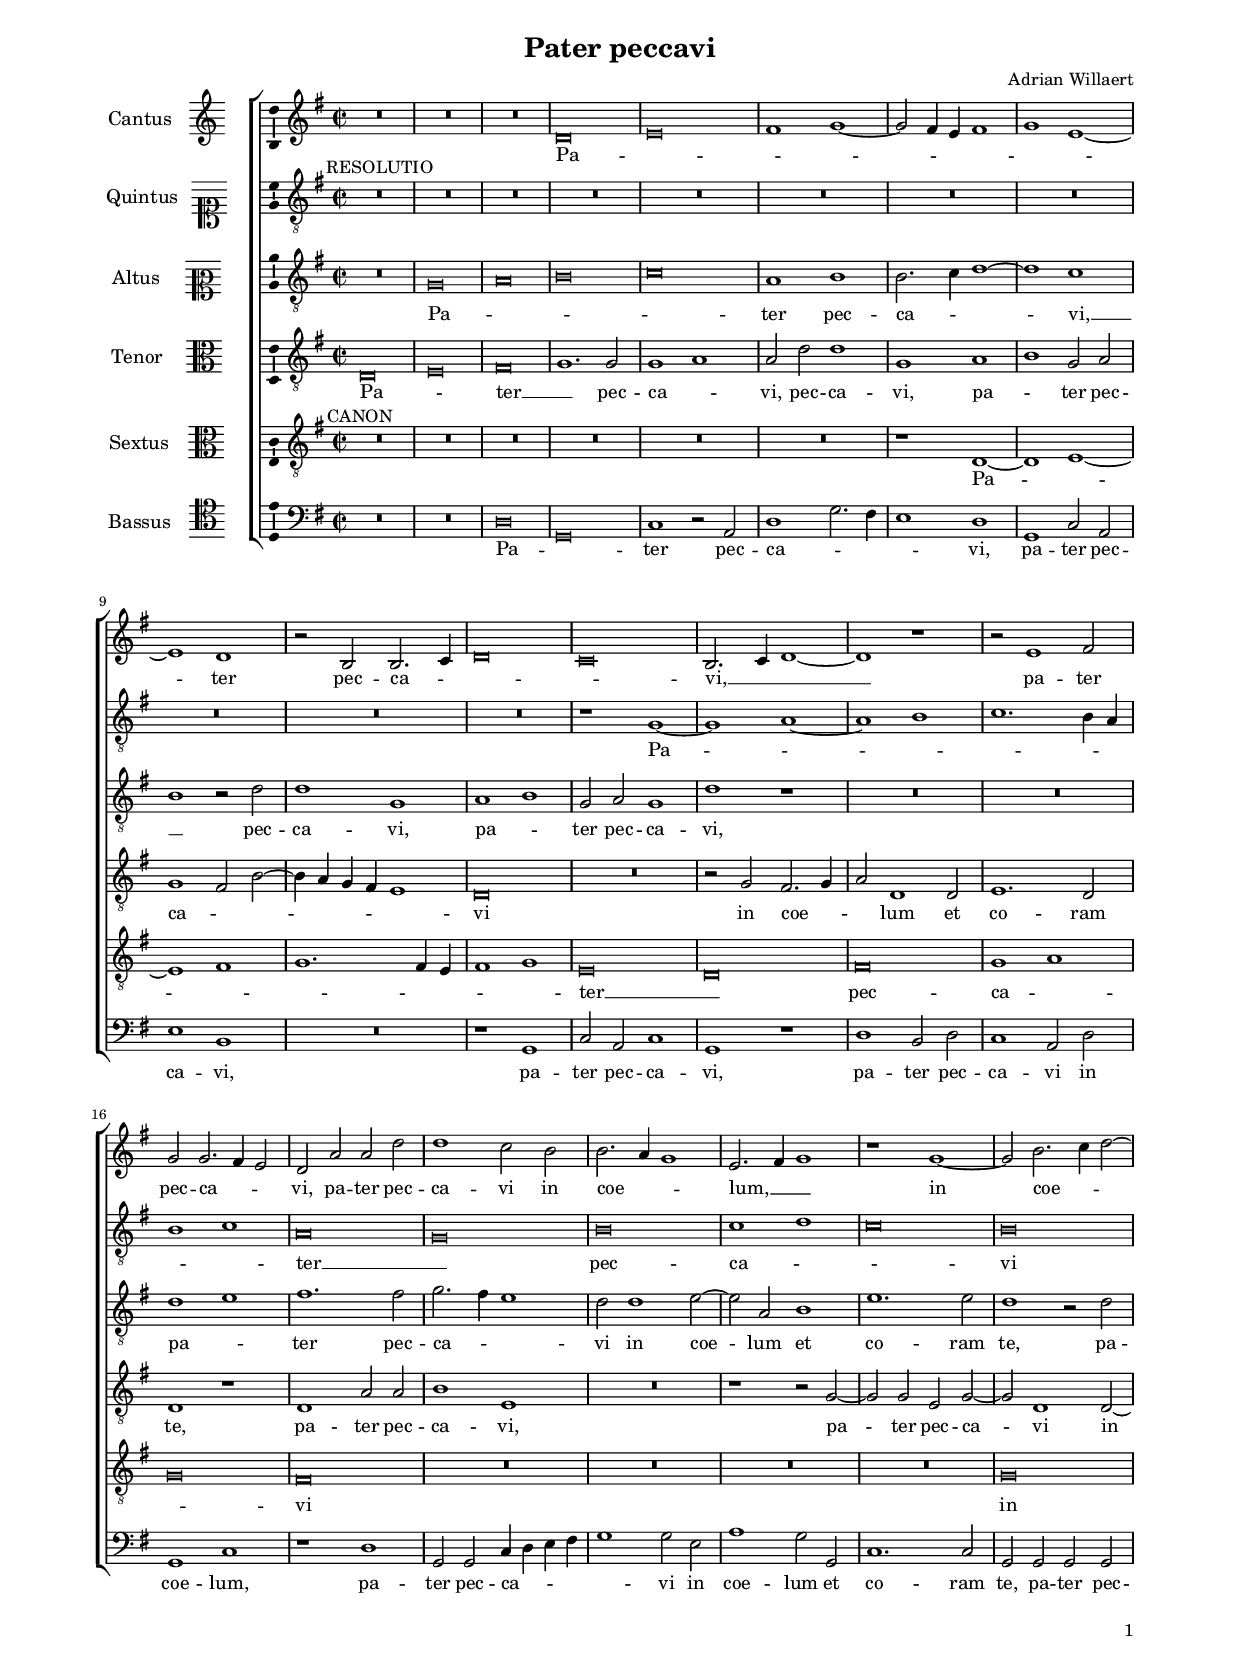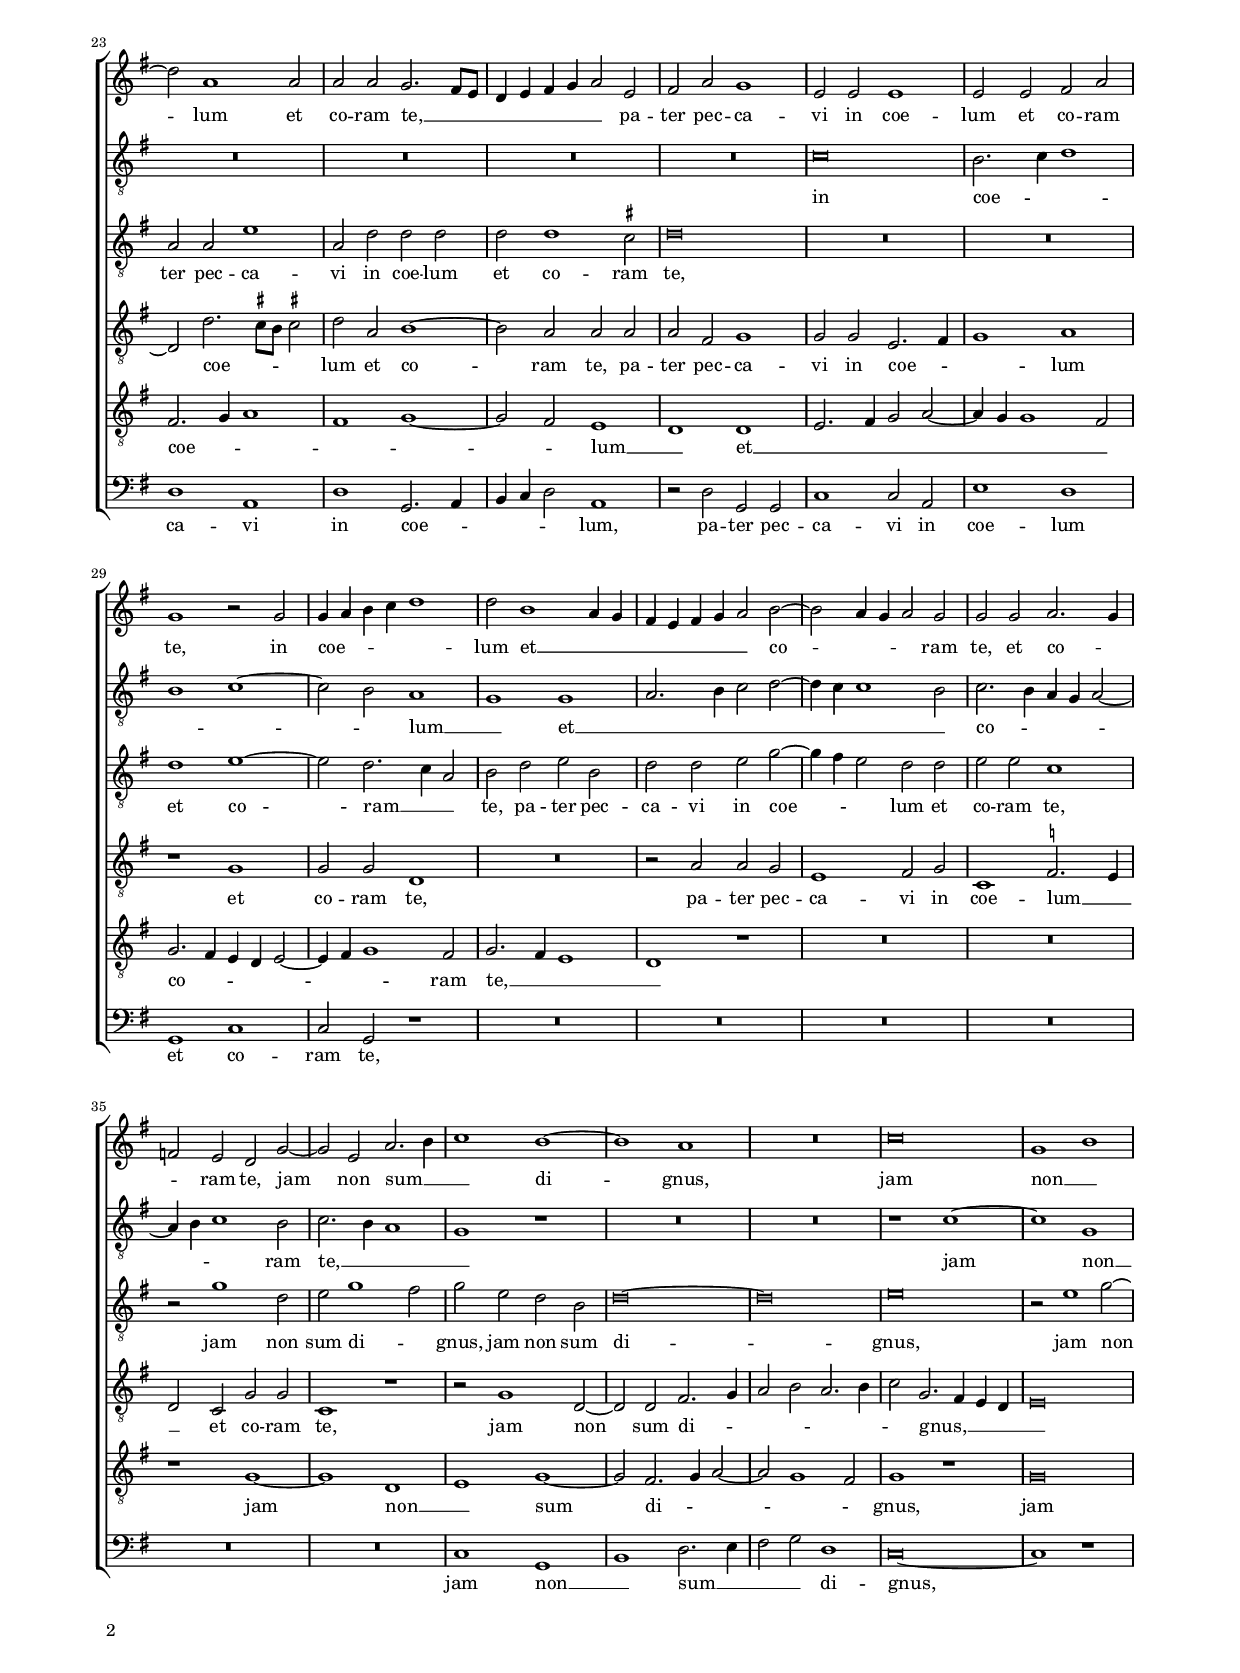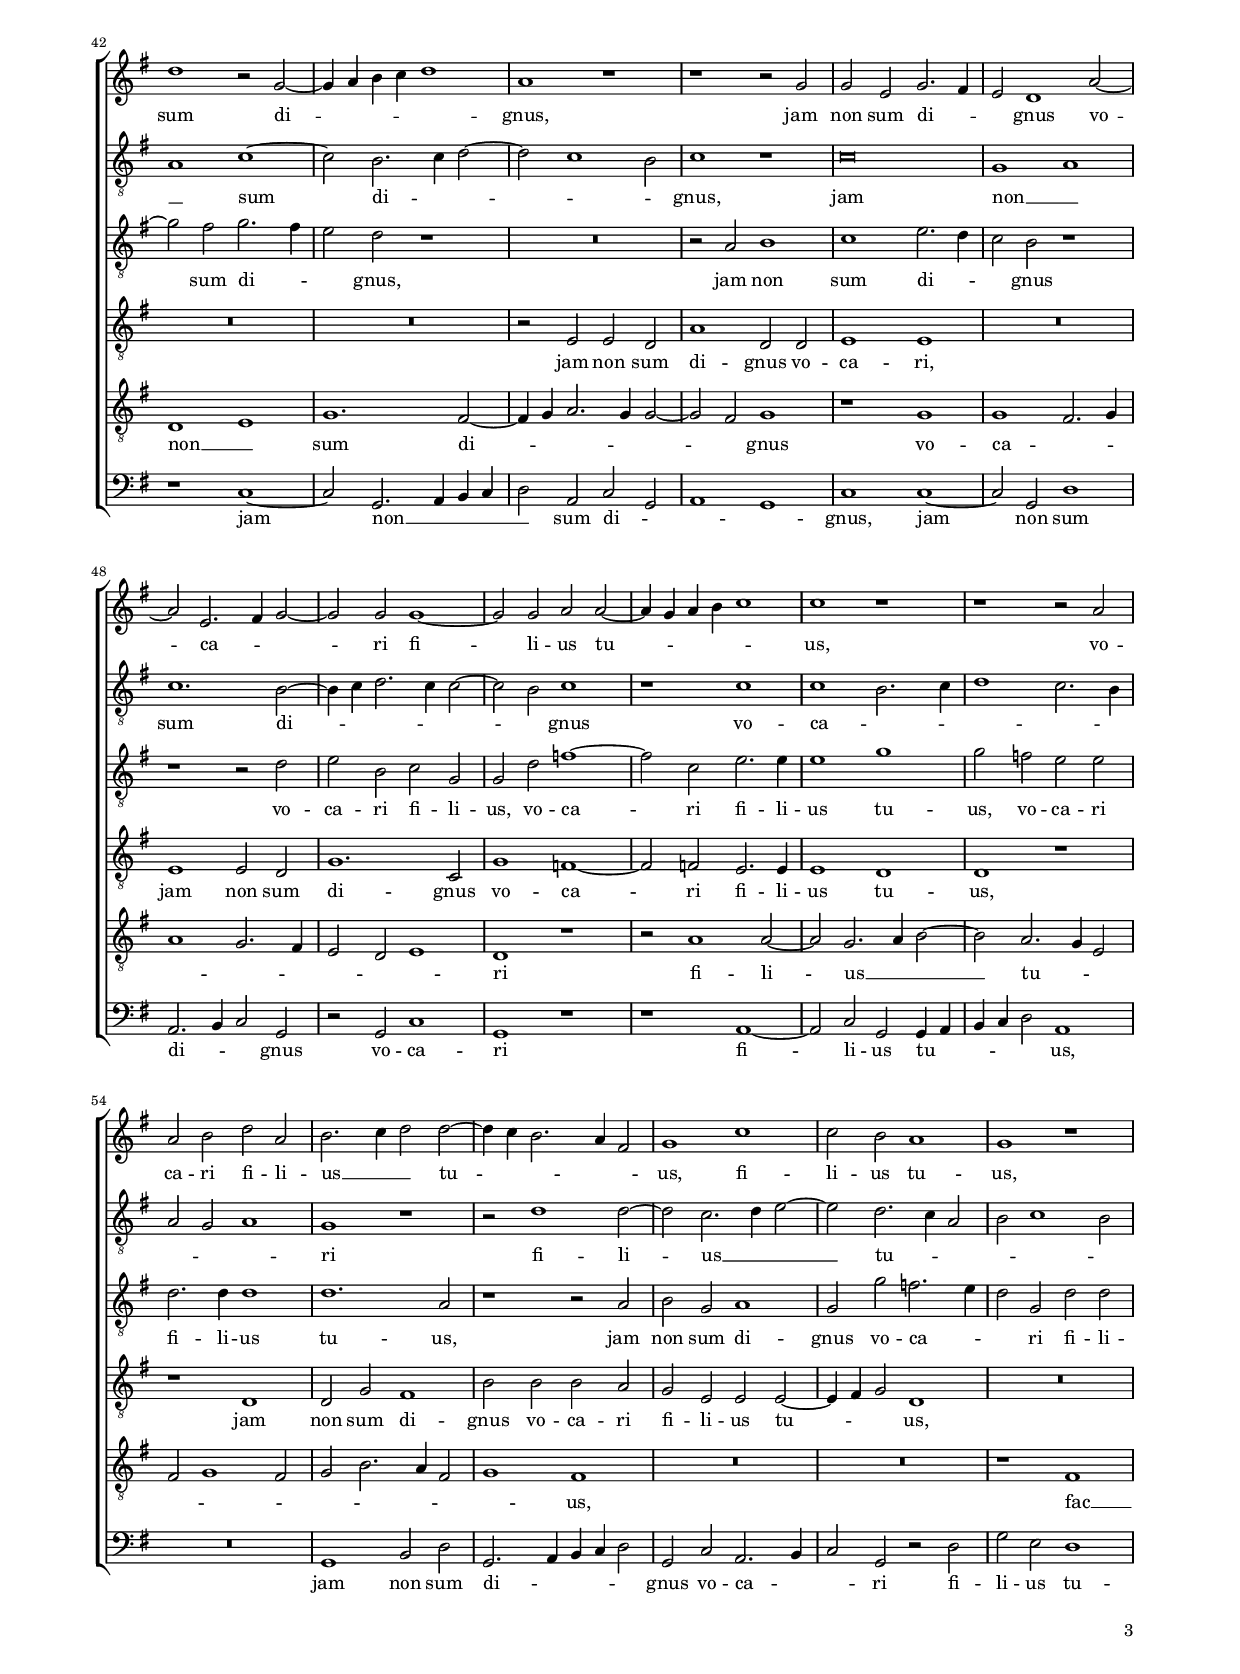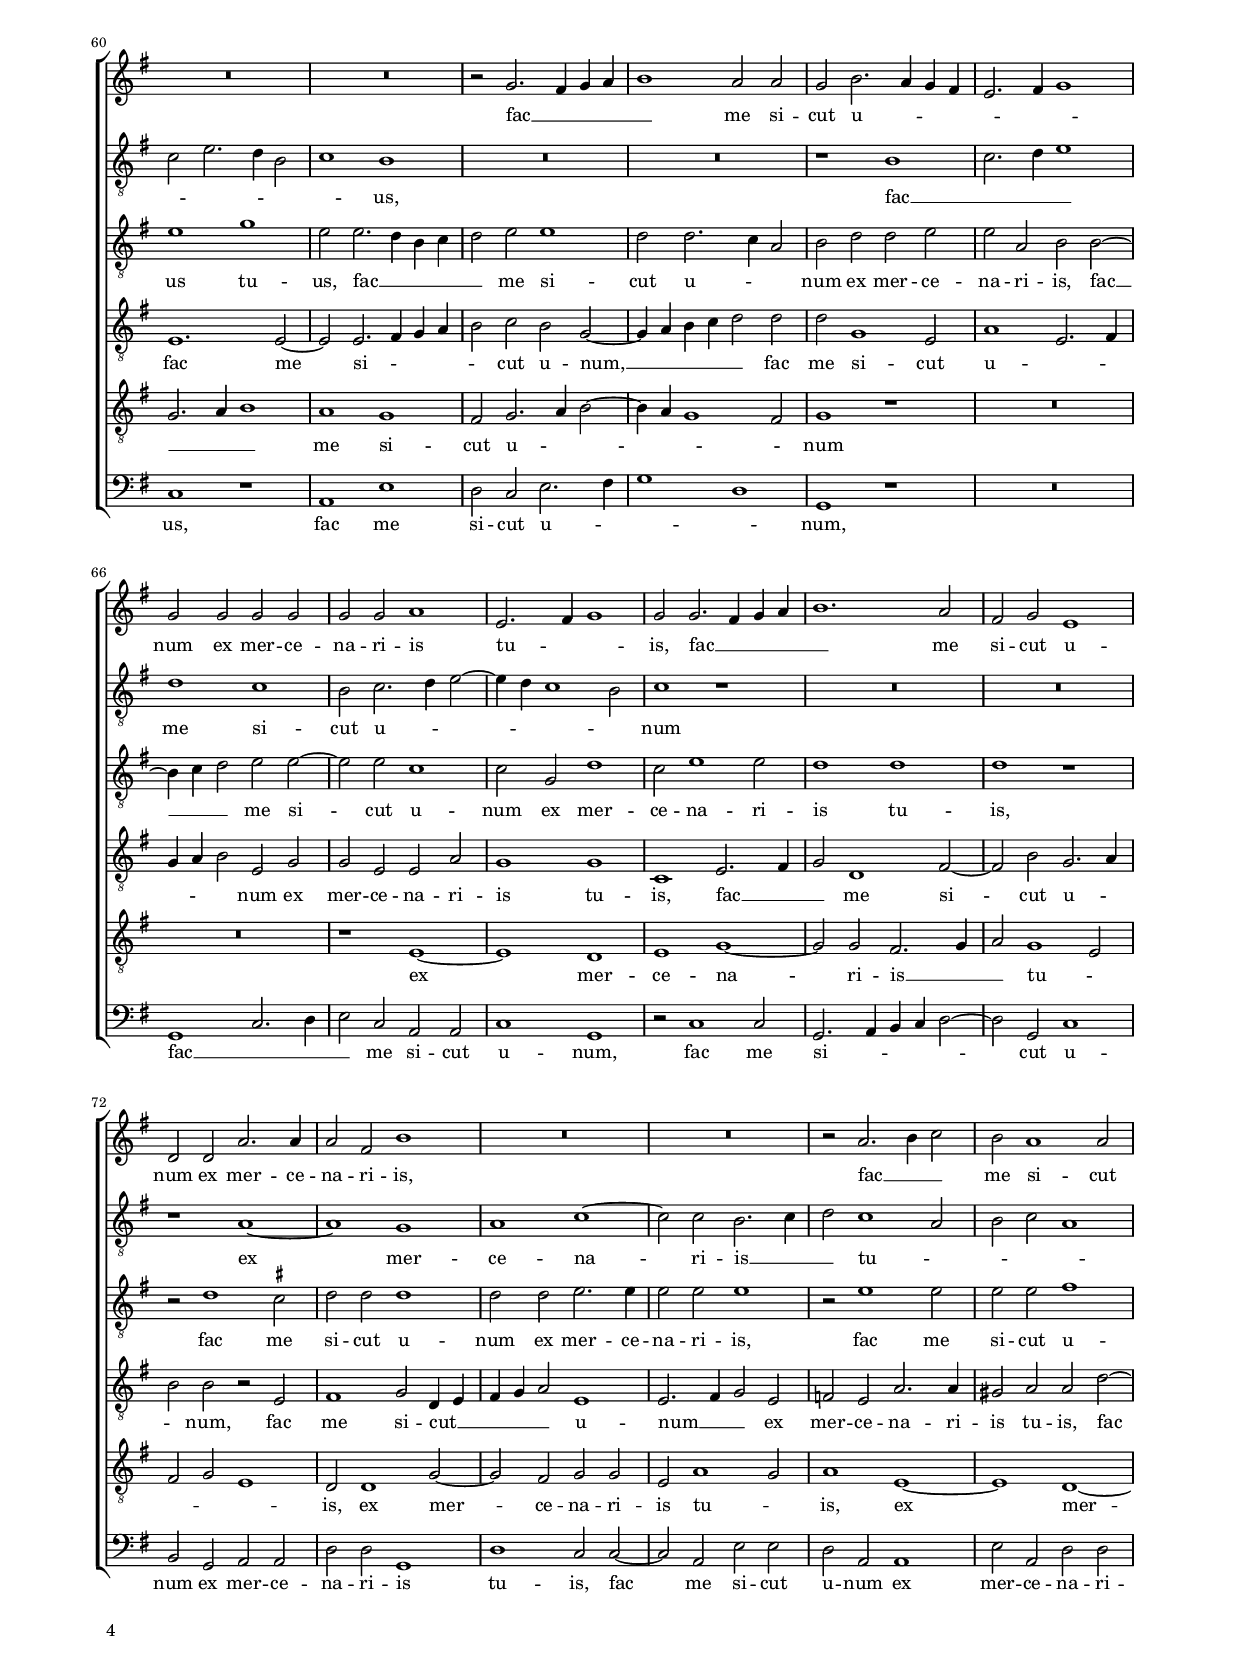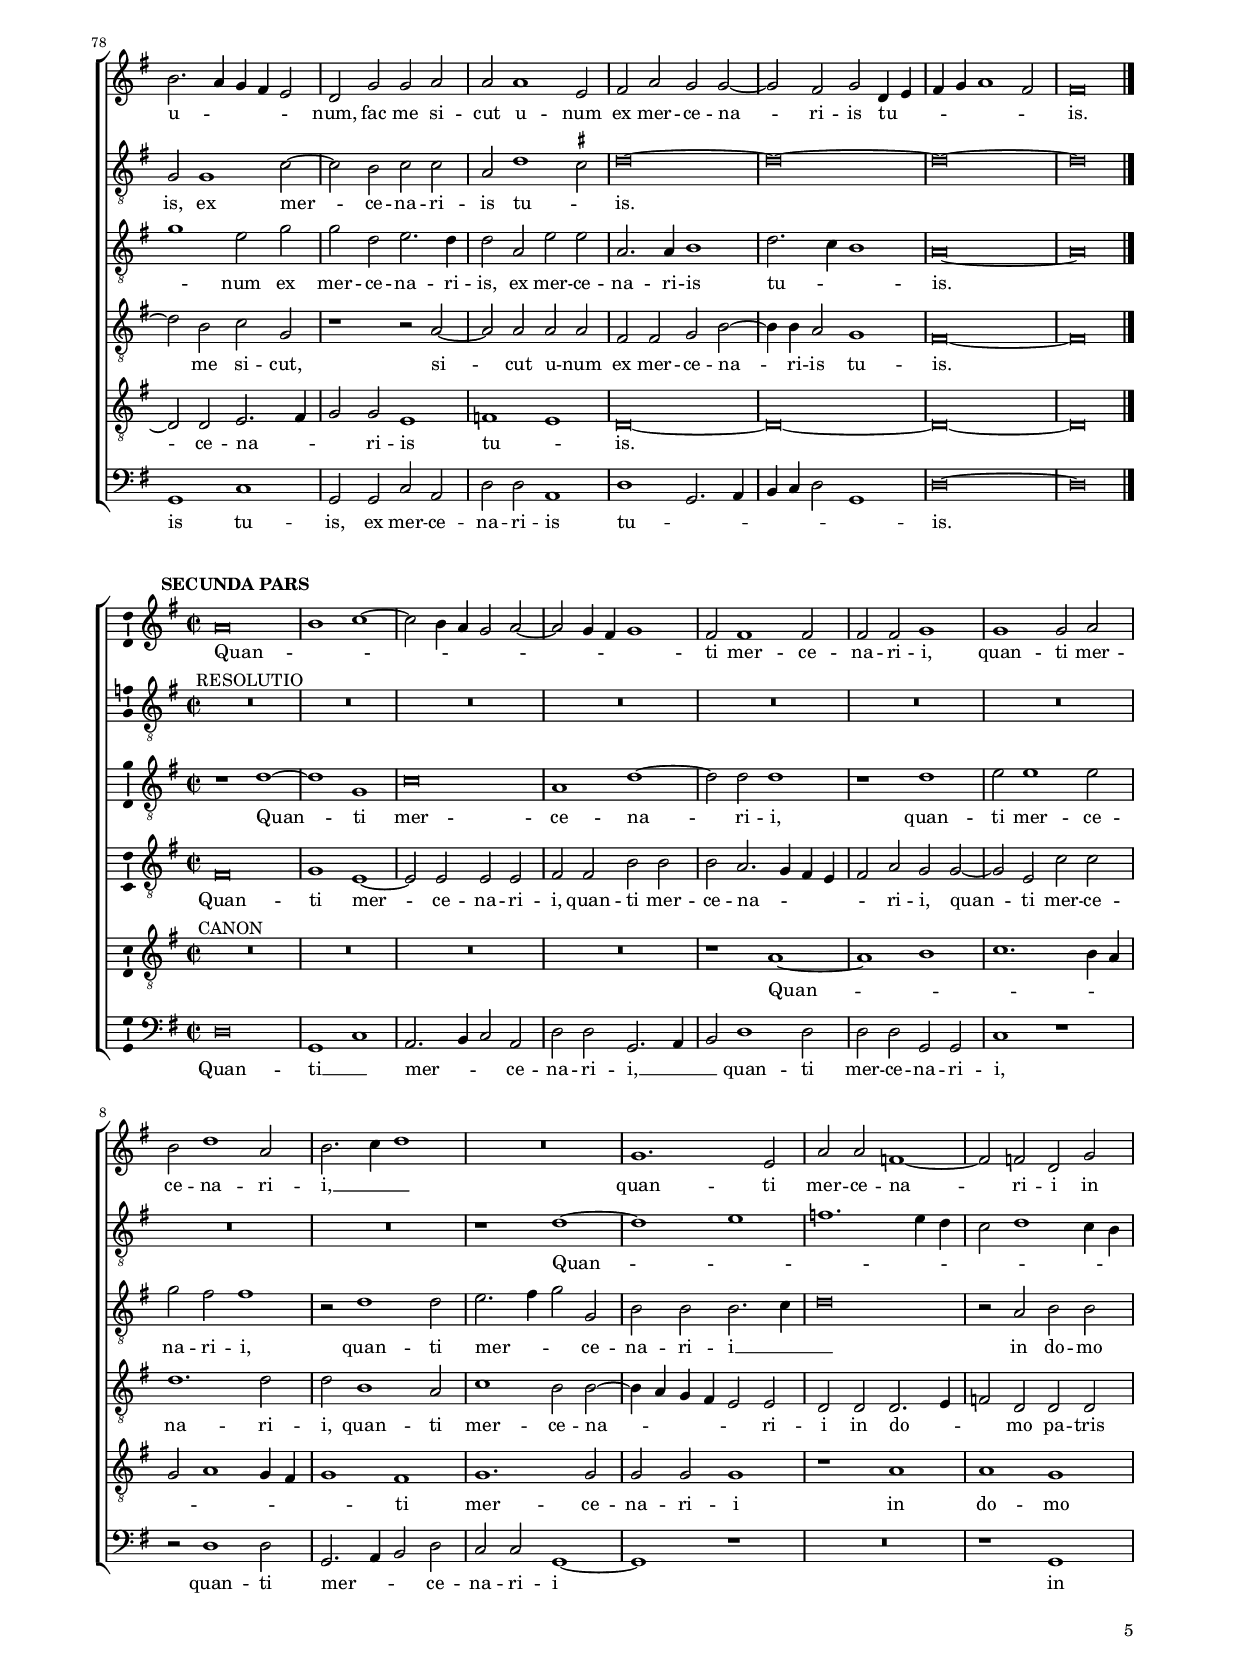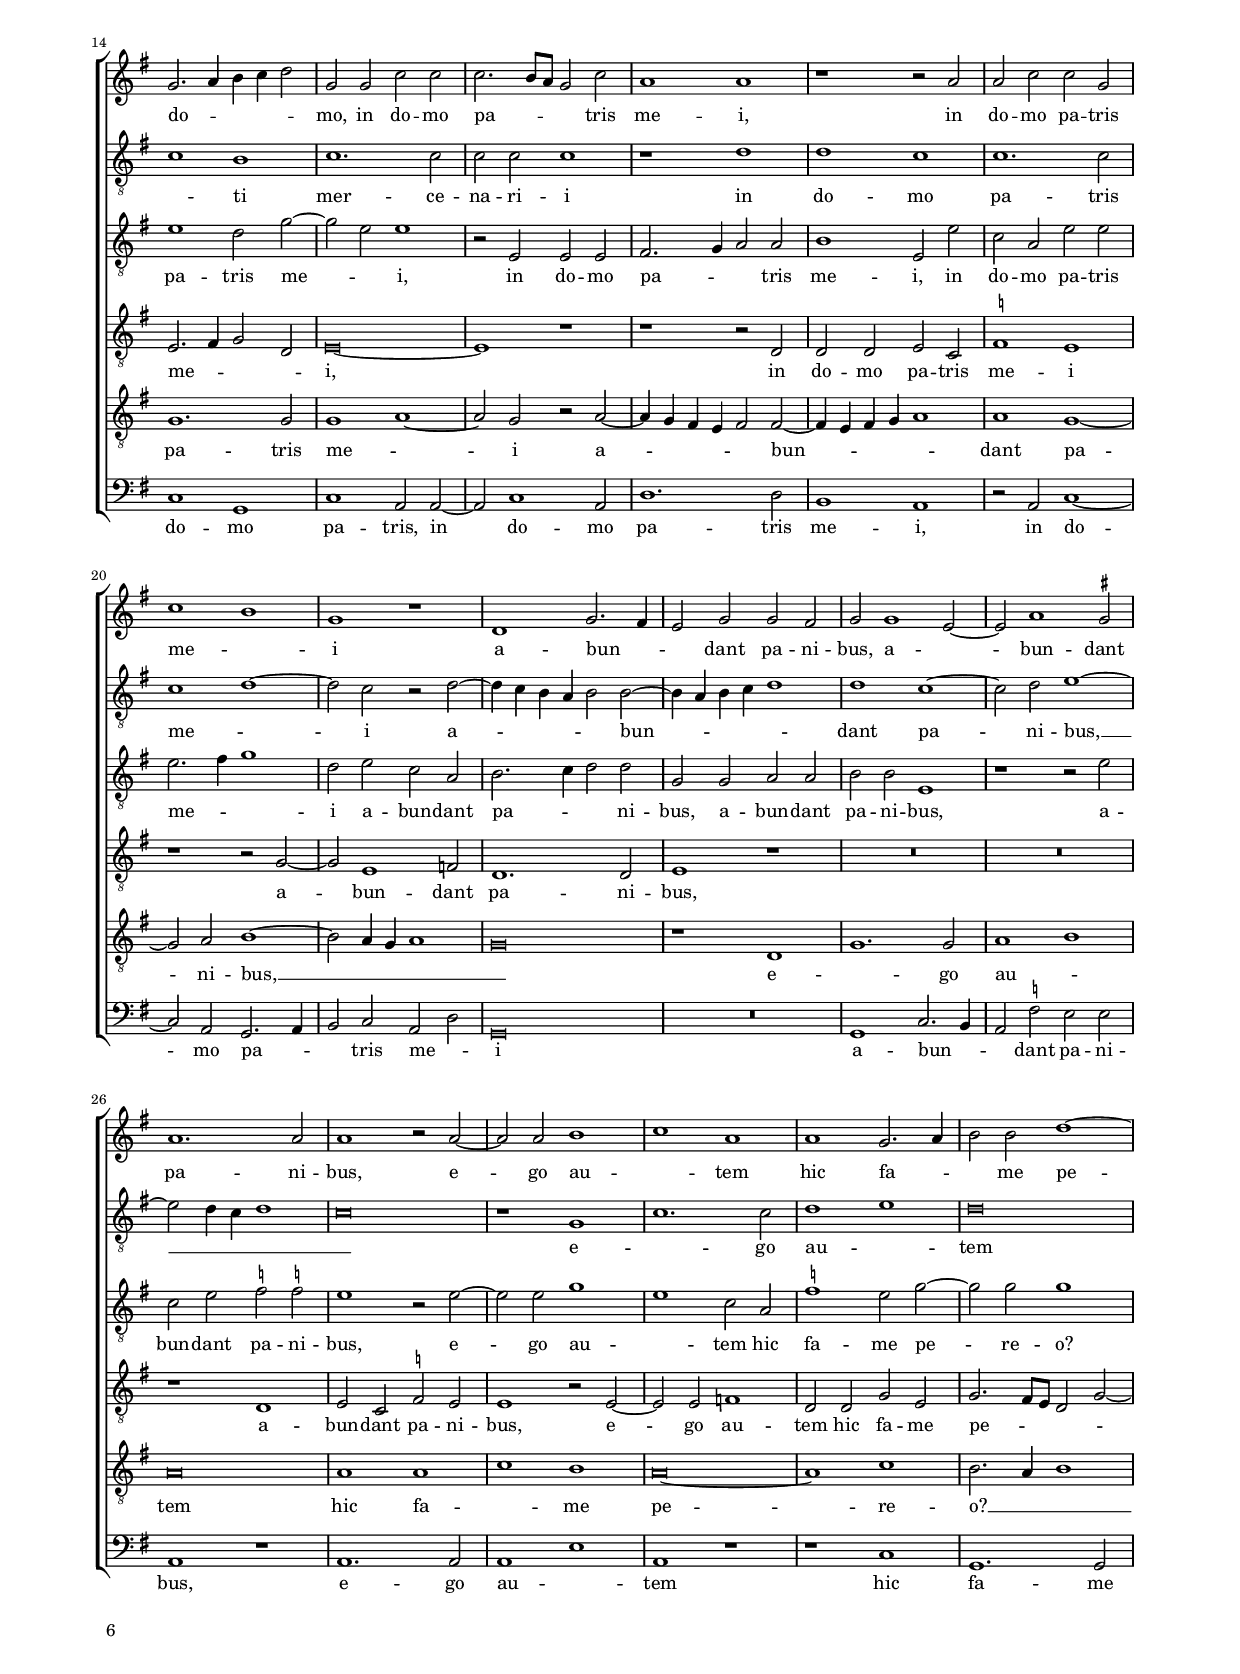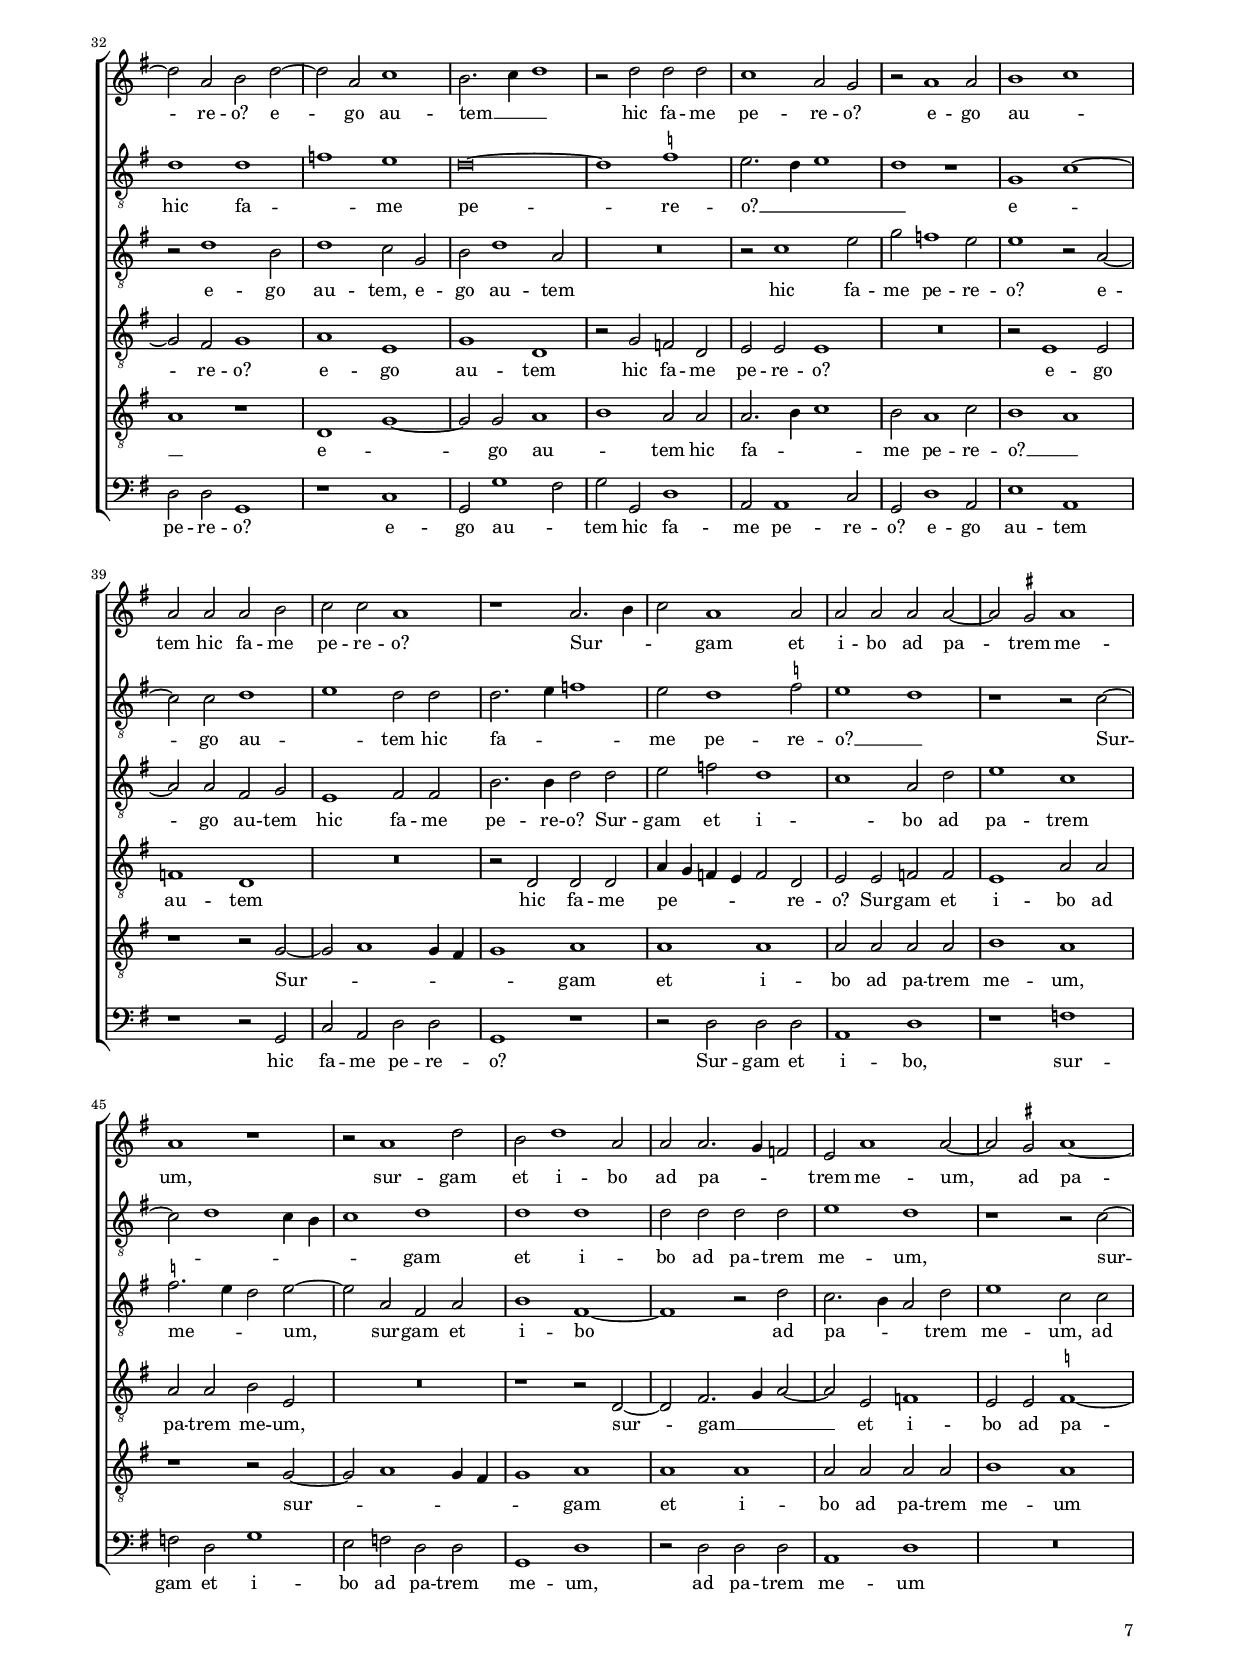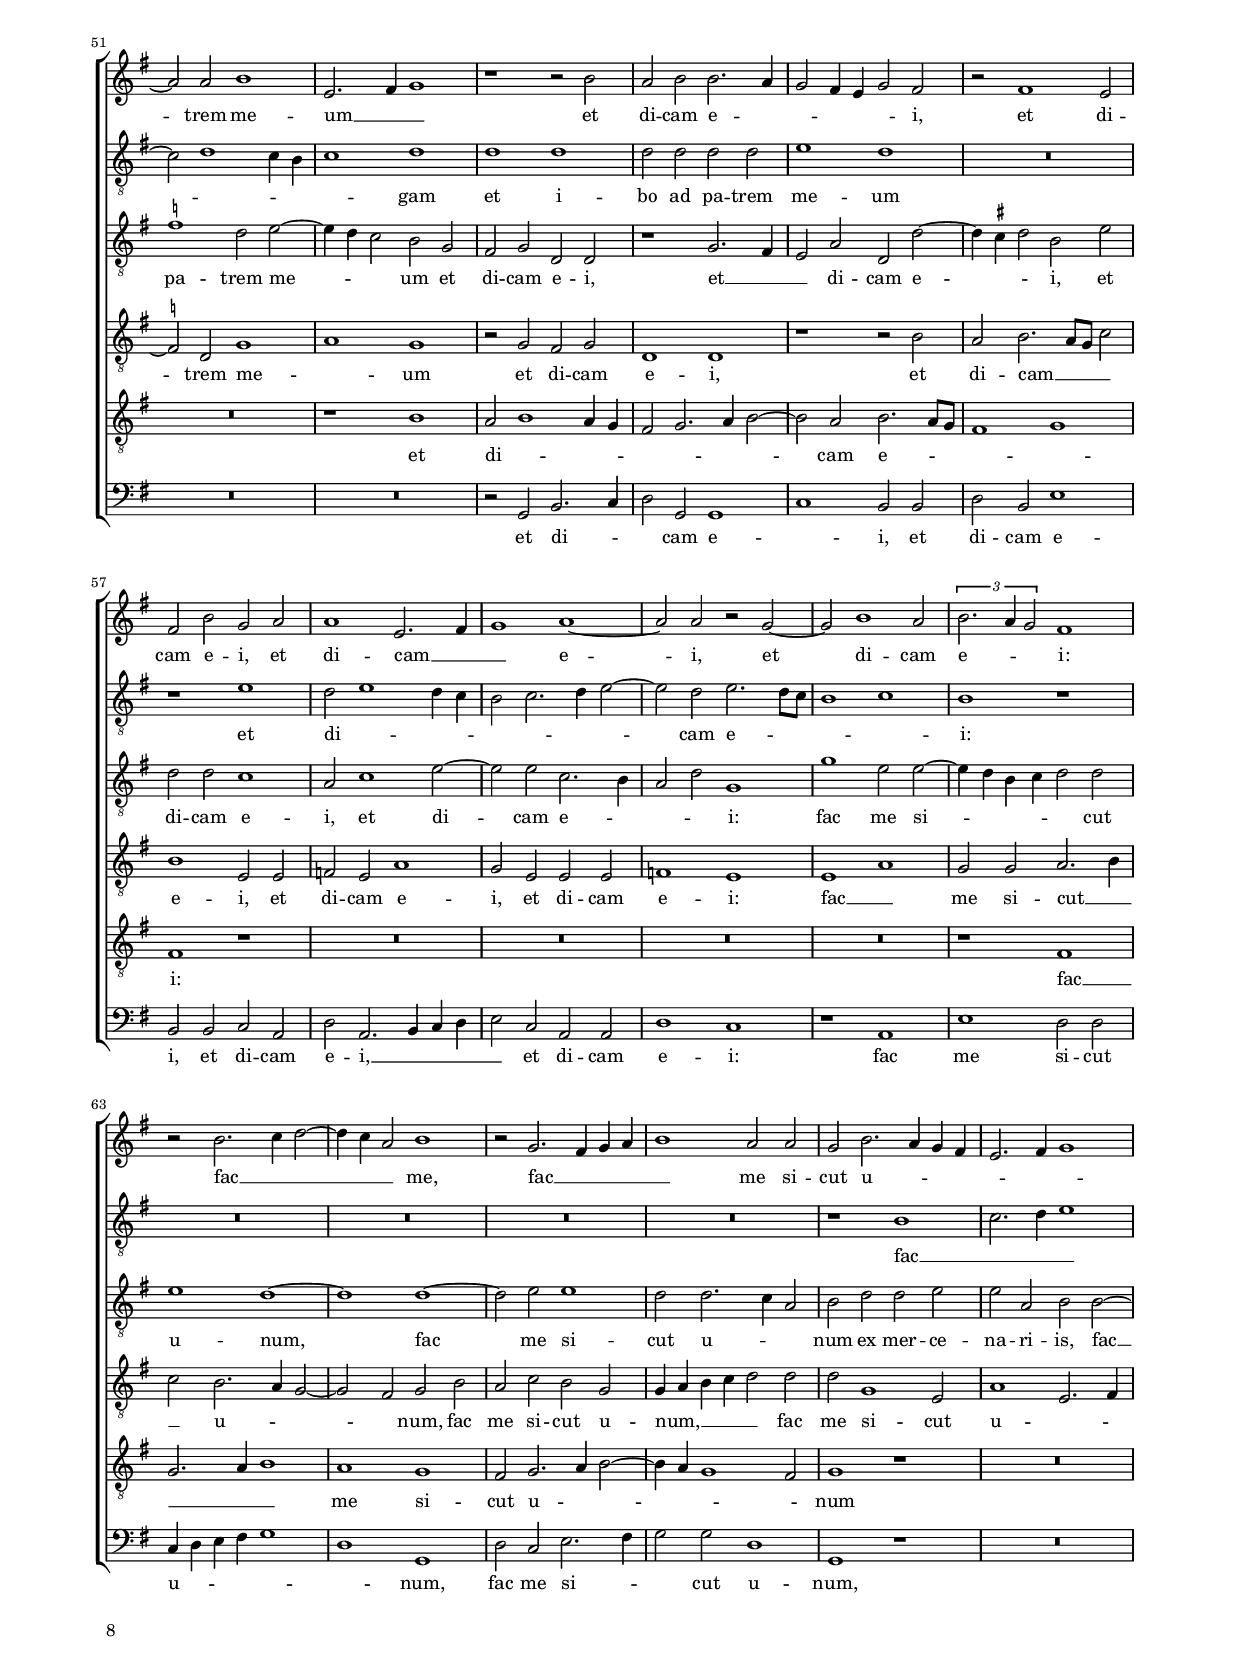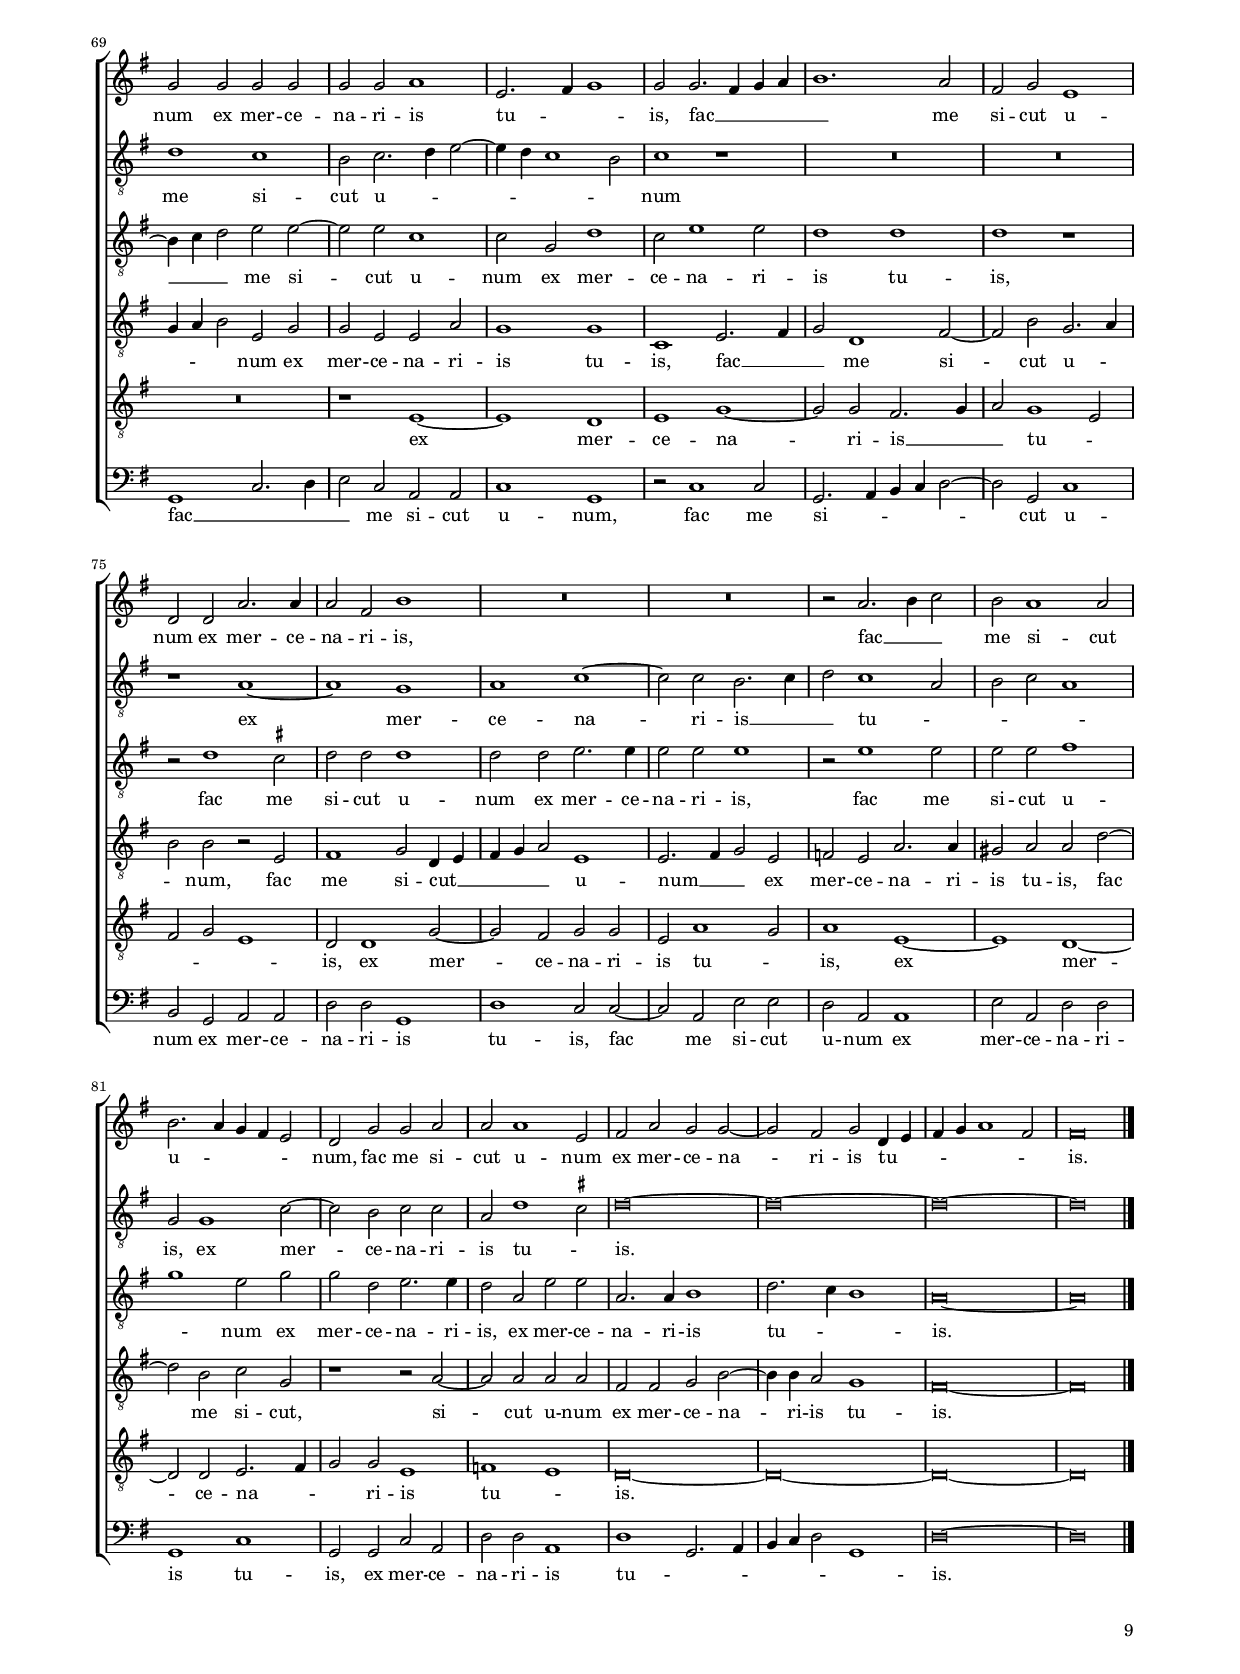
\header
{
  title="Pater peccavi"
  composer="Adrian Willaert"
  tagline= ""
}

\version "2.24.0"
\language deutsch
#(set-global-staff-size 15)
% #(set-default-paper-size "letter")
#(ly:set-option 'point-and-click #f)


	ficta = { \once \set suggestAccidentals = ##t }
	
	forget = #(define-music-function (music) (ly:music?) #{
		\accidentalStyle forget
		$music
		\accidentalStyle default
		#})



\paper
	{
	top-margin = 1.5 \cm
	bottom-margin = 1 \cm
	left-margin = 1.8 \cm
	right-margin = 1.8 \cm
	ragged-bottom = ##f
	ragged-last-bottom = ##t
	print-page-number = ##f
	score-system-spacing = #'((basic-distance . 16) (minimum-distance . 13) (padding . 5) (strechability . 250))
	system-system-spacing = #'((basic-distance . 16) (minimum-distance . 13) (padding . 5) (strechability . 250))
    oddFooterMarkup=\markup   \fill-line { "" \fromproperty #'page:page-number-string }
    evenFooterMarkup=\markup  \fill-line { \fromproperty #'page:page-number-string "" }
    last-bottom-spacing = #'((basic-distance . 12) (minimum-distance . 7) (padding . 4))
	systems-per-page = 3
%   page-count = 6
%	min-systems-per-page = 3
	}

global = {
    % \set Staff.autoBeaming = ##f
	\key c \major
	\time 2/2 \set Score.measureLength = #(ly:make-moment 2/1)
	\set Score.tempoHideNote = ##t
	\tempo 2 = 90
	\skip 1*2*84  \bar "|."
	}


incipitcantus = \markup { \score {
	{
	\set Staff.instrumentName = \markup { \fontsize #1 "Cantus" }
	\key c \major
	\clef violin
	s4 \bar ""
	}
	\layout  {
	raggedright = ##t
	indent = 1.6 \cm
	line-width = 2.2 \cm
	\context { \Staff \remove Time_signature_engraver }
	\override Staff.Clef.Y-extent = #'(0 . 0)
	}} \hspace #1 }


incipitquintus = \markup { \score {
	{
	\set Staff.instrumentName = \markup { \fontsize #1 "Quintus" }
	\key c \major
	\clef soprano
	s4 \bar ""
	}
	\layout  {
	raggedright = ##t
	indent = 1.6 \cm
	line-width = 2.2 \cm
	\context { \Staff \remove Time_signature_engraver }
	\override Staff.Clef.Y-extent = #'(0 . 0)
	}} \hspace #1 }
      
      
incipitaltus = \markup { \score {
	{
	\set Staff.instrumentName = \markup { \fontsize #1 "Altus" }
	\key c \major
	\clef mezzosoprano
	s4 \bar ""
	}
	\layout  {
	raggedright = ##t
	indent = 1.6 \cm
	line-width = 2.2 \cm
	\context { \Staff \remove Time_signature_engraver }
	\override Staff.Clef.Y-extent = #'(0 . 0)
	}} \hspace #1 }


incipittenor = \markup { \score {
	{
	\set Staff.instrumentName = \markup { \fontsize #1 "Tenor" }
	\key c \major
	\clef alto
	s4 \bar ""
	}
	\layout  {
	raggedright = ##t
	indent = 1.6 \cm
	line-width = 2.2 \cm
	\context { \Staff \remove Time_signature_engraver }
	\override Staff.Clef.Y-extent = #'(0 . 0)
	}} \hspace #1 }
      
      
incipitsextus = \markup { \score {
	{
	\set Staff.instrumentName = \markup { \fontsize #1 "Sextus" }
	\key c \major
	\clef alto
	s4 \bar ""
	}
	\layout  {
	raggedright = ##t
	indent = 1.6 \cm
	line-width = 2.2 \cm
	\context { \Staff \remove Time_signature_engraver }
	\override Staff.Clef.Y-extent = #'(0 . 0)
	}} \hspace #1 }
      
      
incipitbassus = \markup { \score {
	{
	\set Staff.instrumentName = \markup { \fontsize #1 "Bassus" }
	\key c \major
	\clef tenor
	s4 \bar ""
	}
	\layout  {
	raggedright = ##t
	indent = 1.6 \cm
	line-width = 2.2 \cm
	\context { \Staff \remove Time_signature_engraver }
	\override Staff.Clef.Y-extent = #'(0 . 0)
	}} \hspace #1 }


cantus =  \relative c''
	{
	R\breve
	R\breve
	R\breve
	g\breve
%5
	a\breve |
	h1 c~
	c2 h4 a h1
	c1 a~
	a1 g
%10
	r2 e e2. f4 |
	g\breve
	f\breve
	e2. f4 g1~
	g1 r
%15
	r2 a1 h2 |
	c2 c2. h4 a2
	g2 d' d g
	g1 f2 e
	e2. d4 c1
%20
	a2. h4 c1 |
	r1 c~
	c2 e2. f4 g2~
	g2 d1 d2
	d2 d c2. h8 a
%25
	g4 a h c d2 a |
	h2 d c1
	a2 a a1
	a2 a h d
	c1 r2 c
%30
	c4 d e f g1 |
	g2 e1 d4 c
	h4 a h c d2 e~
	e2 d4 c d2 c
	c2 c d2. c4
%35
	b2 a g c~ |
	c2 a d2. e4
	f1 e~
	e1 d
	R\breve
%40
	f\breve |
	c1 e
	g1 r2 c,~
	c4 d e f g1
	d1 r
%45
	r1 r2 c |
	c2 a c2. h4
	a2 g1 d'2~
	d2 a2. h4 c2~
	c2 c c1~
%50
	c2 c d d~ |
	d4 c d e f1
	f1 r
	r1 r2 d
	d2 e g d
%55
	e2. f4 g2 g~ |
	g4 f e2. d4 h2
	c1 f
	f2 e d1
	c1 r
%60
	R\breve |
	R\breve
	r2 c2. h4 c d
	e1 d2 d
	c2 e2. d4 c h
%65
	a2. h4 c1 |
	c2 c c c
	c2 c d1
	a2. h4 c1
	c2 c2. h4 c d
%70
	e1. d2 |
	h2 c a1
	g2 g d'2. d4
	d2 h e1
	R\breve
%75
	R\breve |
	r2 d2. e4 f2
	e2 d1 d2
	e2. d4 c h a2
	g2 c c d
%80
	d2 d1 a2 |
	h2 d c c~
	c2 h c g4 a
	h4 c d1 h2
	h\breve |
	}


quintus = \relative c''
	{
    R\breve^\markup {RESOLUTIO}
	R\breve
	R\breve
	R\breve
%5
	R\breve |
	R\breve
	R\breve
	R\breve
	R\breve
%10
	R\breve |
	R\breve
	r1 c,~
	c1 d~
	d1 e |
%15
    f1. e4 d
	e1 f
	d\breve
	c\breve
	e\breve |
%20
    f1 g
	f\breve
	e\breve
    R\breve
	R\breve
%25
	R\breve |
	R\breve
	f\breve
	e2. f4 g1
	e1 f~
%30
	f2 e d1 |
	c1 c
	d2. e4 f2 g~
	g4 f f1 e2
	f2. e4 d c d2~
%35
	d4 e f1 e2 |
	f2. e4 d1
	c1 r
	R\breve
	R\breve
%40
	r1 f~ |
	f1 c
	d1 f~
	f2 e2. f4 g2~
	g2 f1 e2
%45
	f1 r |
	f\breve
	c1 d
	f1. e2~
	e4 f g2. f4 f2~
%50
	f2 e f1 |
	r1 f
	f1 e2. f4
	g1 f2. e4
	d2 c d1
%55
	c1 r |
	r2 g'1 g2~
	g2 f2. g4 a2~
	a2 g2. f4 d2
	e2 f1 e2
%60
	f2 a2. g4 e2 |
	f1 e
	R\breve
	R\breve
	r1 e
%65
	f2. g4 a1 |
	g1 f
	e2 f2. g4 a2~
	a4 g f1 e2
	f1 r
%70
	R\breve |
	R\breve
	r1 d~
	d1 c
	d1 f~
%75
	f2 f e2. f4 |
	g2 f1 d2
	e2 f d1
	c2 c1 f2~
	f2 e f f
%80
	d2 g1 \ficta fis2 |
	g\breve~
	g\breve~
	g\breve~
	g\breve |
	}


altus =  \relative c'
    {
	R\breve
	c\breve
	d\breve
	e\breve
%5
	f\breve |
	d1 e
	e2. f4 g1~
	g1 f
	e1 r2 g
%10
	g1 c, |
	d1 e
	c2 d c1
	g'1 r
	R\breve
%15
	R\breve |
	g1 a
	h1. h2
	c2. h4 a1
	g2 g1 a2~
%20
	a2 d, e1 |
	a1. a2
	g1 r2 g
	d2 d a'1
	d,2 g g g
%25
	g2 g1 \ficta fis2 |
	g\breve
	R\breve
	R\breve
	g1 a~
%30
	a2 g2. f4 d2 |
	e2 g a e
	g2 g a c~
	c4 h a2 g g
	a2 a f1
%35
	r2 c'1 g2 |
	a2 c1 h2
	c2 a g e
	g\breve~
	g\breve
%40
	a\breve |
	r2 a1 c2~
	c2 h c2. h4
	a2 g r1
	R\breve
%45
	r2 d e1 |
	f1 a2. g4
	f2 e r1
	r1 r2 g
	a2 e f c
%50
	c2 g' b1~ |
	b2 f a2. a4
	a1 c
	c2 b a a
	g2. g4 g1
%55
	g1. d2 |
	r1 r2 d
	e2 c d1
	c2 c' b2. a4
	g2 c, g' g
%60
	a1 c |
	a2 a2. g4 e f
	g2 a a1
	g2 g2. f4 d2
	e2 g g a
%65
	a2 d, e e~ |
	e4 f g2 a a~
	a2 a f1
	f2 c g'1
	f2 a1 a2
%70
	g1 g |
	g1 r
	r2 g1 \ficta fis2
	g2 g g1
	g2 g a2. a4
%75
	a2 a a1 |
	r2 a1 a2
	a2 a h1
	c1 a2 c
	c2 g a2. g4
%80
	g2 d a' a |
	d,2. d4 e1
	g2. f4 e1
	d\breve~
    d\breve |
	}


tenor =  \relative c'
	{
	g\breve
	a\breve
	h\breve
	c1. c2
%5
	c1 d |
	d2 g g1
	c,1 d
	e1 c2 d
	c1 h2 e~
%10
	e4 d c h a1 |
	g\breve
	R\breve
	r2 c h2. c4
	d2 g,1 g2
%15
	a1. g2 |
	g1 r
	g1 d'2 d
	e1 a,
	R\breve
%20
	r1 r2 c~ |
	c2 c a c~
	c2 g1 g2~
	g2 g'2. \ficta fis8 e \ficta fis!2
	g2 d e1~
%25
	e2 d d d |
	d2 h c1
	c2 c a2. h4
	c1 d
	r1 c
%30
	c2 c g1 |
	R\breve
	r2 d' d c
	a1 h2 c
	f,1 \ficta b2. a4
%35
	g2 f c' c |
	f,1 r
	r2 c'1 g2~
	g2 g h2. c4
	d2 e d2. e4
%40
	f2 c2. h4 a g |
	a\breve
	R\breve
	R\breve
	r2 a a g
%45
	d'1 g,2 g |
	a1 a
	R\breve
	a1 a2 g
	c1. f,2
%50
	c'1 b~ |
	b2 b a2. a4
	a1 g
	g1 r
	r1 g
%55
	g2 c h1 |
	e2 e e d
	c2 a a a~
	a4 h c2 g1
	R\breve
%60
	a1. a2~ |
	a2 a2. h4 c d
	e2 f e c~
	c4 d e f g2 g
	g2 c,1 a2
%65
	d1 a2. h4 |
	c4 d e2 a, c
	c2 a a d
	c1 c
	f,1 a2. h4
%70
	c2 g1 h2~ |
	h2 e c2. d4
	e2 e r a,
	h1 c2 g4 a
	h4 c d2 a1
%75
	a2. h4 c2 a |
	b2 a d2. d4
	cis2 d d g~
	g2 e f c
	r1 r2 d~
%80
	d2 d d d |
	h2 h c e~
	e4 e d2 c1
	h\breve~
	h\breve |
	}


sextus  =  \relative c'
	{
    R\breve^\markup { \hspace #-5 "CANON" }
	R\breve
	R\breve
	R\breve
%5
	R\breve |
	R\breve
	r1 g~
	g1 a~
	a1 h
%10
	c1. h4 a |
	h1 c
	a\breve
	g\breve
	h\breve
%15
	c1 d |
	c\breve
	h\breve
	R\breve
	R\breve
%20
	R\breve |
	R\breve
	c\breve
	h2. c4 d1
	h1 c~
%25
	c2 h a1 |
	g1 g
	a2. h4 c2 d~
	d4 c c1 h2
	c2. h4 a g a2~
%30
	a4 h c1 h2 |
	c2. h4 a1
	g1 r
	R\breve
	R\breve
%35
	r1 c~ |
	c1 g
	a1 c~
	c2 h2. c4 d2~
	d2 c1 h2
%40
	c1 r |
	c\breve
	g1 a
	c1. h2~
	h4 c d2. c4 c2~
%45
	c2 h c1 |
	r1 c
	c1 h2. c4
	d1 c2. h4
	a2 g a1
%50
	g1 r |
	r2 d'1 d2~
	d2 c2. d4 e2~
	e2 d2. c4 a2
	h2 c1 h2
%55
	c2 e2. d4 h2 |
	c1 h
	R\breve
	R\breve
	r1 h
%60
	c2. d4 e1 |
	d1 c
	h2 c2. d4 e2~
	e4 d c1 h2
	c1 r
%65
	R\breve |
	R\breve
	r1 a~
	a1 g
	a1 c~
%70
	c2 c h2. c4 |
	d2 c1 a2
	h2 c a1
	g2 g1 c2~
	c2 h c c
%75
	a2 d1 c2 |
	d1 a~
	a1 g~
	g2 g a2. h4
	c2 c a1
%80
	b1 a |
	g\breve~
	g\breve~
	g\breve~
	g\breve |
	}


bassus  =  \relative c
	{
	R\breve
	R\breve
	g'\breve
	c,\breve
%5
	f1 r2 d |
	g1 c2. h4
	a1 g
	c,1 f2 d
	a'1 e
%10
	R\breve |
	r1 c
	f2 d f1
	c1 r
	g'1 e2 g
%15
	f1 d2 g |
	c,1 f
	r1 g
	c,2 c f4 g a h
	c1 c2 a
%20
	d1 c2 c, |
	f1. f2
	c2 c c c
	g'1 d
	g1 c,2. d4
%25
	e4 f g2 d1 |
	r2 g c, c
	f1 f2 d
	a'1 g
	c,1 f
%30
	f2 c r1 |
	R\breve
	R\breve
	R\breve
	R\breve
%35
	R\breve |
	R\breve
	f1 c
	e1 g2. a4
	h2 c g1
%40
	f\breve~ |
	f1 r
	r1 f~
	f2 c2. d4 e f
	g2 d f c
%45
	d1 c |
	f1 f~
	f2 c g'1
	d2. e4 f2 c
	r2 c f1
%50
	c1 r |
	r1 d~
	d2 f c c4 d
	e4 f g2 d1
	R\breve
%55
	c1 e2 g |
	c,2. d4 e f g2
	c,2 f d2. e4
	f2 c r g'
	c2 a g1
%60
	f1 r |
	d1 a'
	g2 f a2. h4
	c1 g
	c,1 r
%65
	R\breve |
	c1 f2. g4
	a2 f d d
	f1 c
	r2 f1 f2
%70
	c2. d4 e f g2~ |
	g2 c, f1
	e2 c d d
	g2 g c,1
	g'1 f2 f~
%75
	f2 d a' a |
	g2 d d1
	a'2 d, g g
	c,1 f
	c2 c f d
%80
	g2 g d1 |
	g1 c,2. d4
	e4 f g2 c,1
	g'\breve~
	g\breve |
	}


lyricscantus = \lyricmode {
	Pa -- _ _ _ _ _ _ _ _ ter pec -- ca -- _ _ _ vi, __ _ _
    pa -- ter pec -- ca -- _ _ vi,
    pa -- ter pec -- ca -- vi
    in coe -- _ _ lum, __ _ _
    in coe -- _ _ lum et co -- ram te, __ _ _ _ _ _ _ _
    pa -- ter pec -- ca -- vi
    in coe -- lum et co -- ram te,
    in coe -- _ _ _ _ lum et __ _ _ _ _ _ _ _ co -- _ _ _ ram te,
    et co -- _ _ ram te,
    jam non sum __ _ _ di -- gnus,
    jam non __ _ sum di -- _ _ _ _ gnus,
    jam non sum di -- _ _ gnus
    vo -- ca -- _ _ ri fi -- li -- us tu -- _ _ _ _ us,
    vo -- ca -- ri fi -- li -- us __ _ _ tu -- _ _ _ _ us,
    fi -- li -- us tu -- us,
    fac __ _ _ _ _ me si -- cut u -- _ _ _ _ _ _ num ex mer -- ce -- na -- ri -- is tu -- _ _ is,
    fac __ _ _ _ _ me si -- cut u -- num ex mer -- ce -- na -- ri -- is,
    fac __ _ _ me si -- cut u -- _ _ _ _ num,
    fac me si -- cut u -- num ex mer -- ce -- na -- ri -- is tu -- _ _ _ _ _ is.
	}


lyricsquintus = \lyricmode {
	Pa -- _ _ _ _ _ _ _ ter __ _ pec -- ca -- _ _ vi
    in coe -- _ _ _ _ _ lum __ _ et __ _ _ _ _ _ _ _ co -- _ _ _ _ _ _ ram te, __ _ _ _
    jam non __ _ sum di -- _ _ _ _ gnus,
    jam non __ _ sum di -- _ _ _ _ _ gnus
    vo -- ca -- _ _ _ _ _ _ _ _ ri fi -- li -- us __ _ _ tu -- _ _ _ _ _ _ _ _ _ _ us,
    fac __ _ _ _ me si -- cut u -- _ _ _ _ _ num ex mer -- ce -- na -- ri -- is __ _ _ tu -- _ _ _ _ is,
    ex mer -- ce -- na -- ri -- is tu -- _ is.
	}
	
	
lyricsaltus = \lyricmode {
	Pa -- _ _ _ ter pec -- ca -- _ _ vi, __ _
    pec -- ca -- vi,
    pa -- _ ter pec -- ca -- vi,
    pa -- _ ter pec -- ca -- _ _ vi
    in coe -- lum et co -- ram te,
    pa -- ter pec -- ca -- vi
    in coe -- lum et co -- ram te,
    et co -- ram __ _ _ te,
    pa -- ter pec -- ca -- vi
    in coe -- _ _ lum et co -- ram te,
    jam non sum di -- _ gnus,
    jam non sum di -- gnus,
    jam non sum di -- _ _ gnus,
    jam non sum di -- _ _ gnus
    vo -- ca -- ri fi -- li -- us,
    vo -- ca -- ri fi -- li -- us tu -- us,
    vo -- ca -- ri fi -- li -- us tu -- us,
    jam non sum di -- gnus
    vo -- ca -- _ _ ri fi -- li -- us tu -- us,
    fac __ _ _ _ _ me si -- cut u -- _ _ num ex mer -- ce -- na -- ri -- is,
    fac __ _ _ me si -- cut u -- num ex mer -- ce -- na -- ri -- is tu -- is,
    fac me si -- cut u -- num ex mer -- ce -- na -- ri -- is,
    fac me si -- cut u -- _ num ex mer -- ce -- na -- ri -- is,
    ex mer -- ce -- na -- ri -- is tu -- _ _ is.
	}


lyricstenor = \lyricmode {
	Pa -- _ ter __ _ pec -- ca -- _ vi,
    pec -- ca -- vi,
    pa -- _ ter pec -- ca -- _ _ _ _ _ _ vi
    in coe -- _ _ lum et co -- ram te,
    pa -- ter pec -- ca -- vi,
    pa -- ter pec -- ca -- vi
    in coe -- _ _ _ lum et co -- ram te,
    pa -- ter pec -- ca -- vi
    in coe -- _ _ lum et co -- ram te,
    pa -- ter pec -- ca -- vi
    in coe -- lum __ _ _ et co -- ram te,
    jam non sum di -- _ _ _ _ _ _ gnus, __ _ _ _ _
    jam non sum di -- gnus vo -- ca -- ri,
    jam non sum di -- gnus
    vo -- ca -- ri fi -- li -- us tu -- us,
    jam non sum di -- gnus
    vo -- ca -- ri fi -- li -- us tu -- _ _ us,
    fac me si -- _ _ _ _ cut u -- num, __ _ _ _ _ 
    fac me si -- cut u -- _ _ _ _ _ num ex mer -- ce -- na -- ri -- is tu -- is,
    fac __ _ _ me si -- cut u -- _ _ num,
    fac me si -- cut __ _ _ _ _ u -- num __ _ _ ex mer -- ce -- na -- ri -- is tu -- is,
    fac me si -- cut,
    si -- cut u -- num ex mer -- ce -- na -- ri -- is tu -- is.
	}


lyricssextus = \lyricmode {
	Pa -- _ _ _ _ _ _ _ ter __ _ pec -- ca -- _ _ vi
    in coe -- _ _ _ _ _ lum __ _ et __ _ _ _ _ _ _ _ co -- _ _ _ _ _ _ ram te, __ _ _ _
    jam non __ _ sum di -- _ _ _ _ gnus,
    jam non __ _ sum di -- _ _ _ _ _ gnus
    vo -- ca -- _ _ _ _ _ _ _ _ ri fi -- li -- us __ _ _ tu -- _ _ _ _ _ _ _ _ _ _ us,
    fac __ _ _ _ me si -- cut u -- _ _ _ _ _ num ex mer -- ce -- na -- ri -- is __ _ _ tu -- _ _ _ _ is,
    ex mer -- ce -- na -- ri -- is tu -- _ is,
    ex mer -- ce -- na -- _ _ ri -- is tu -- _ is.
	}


lyricsbassus = \lyricmode {
	Pa -- _ ter pec -- ca -- _ _ _ vi,
    pa -- ter pec -- ca -- vi,
    pa -- ter pec -- ca -- vi,
    pa -- ter pec -- ca -- vi
    in coe -- lum,
    pa -- ter pec -- ca -- _ _ _ _ vi
    in coe -- lum et co -- ram te,
    pa -- ter pec -- ca -- vi
    in coe -- _ _ _ _ lum,
    pa -- ter pec -- ca -- vi
    in coe -- lum et co -- ram te,
    jam non __ _ sum __ _ _ _ di -- gnus,
    jam non __ _ _ _ _ sum di -- _ _ _ gnus,
    jam non sum di -- _ _ gnus
    vo -- ca -- ri fi -- li -- us tu -- _ _ _ _ us,
    jam non sum di -- _ _ _ _ gnus
    vo -- ca -- _ _ ri fi -- li -- us tu -- us,
    fac me si -- cut u -- _ _ _ num,
    fac __ _ _ _ me si -- cut u -- num,
    fac me si -- _ _ _ _ cut u -- num ex mer -- ce -- na -- ri -- is tu -- is,
    fac me si -- cut u -- num ex mer -- ce -- na -- ri -- is tu -- is,
    ex mer -- ce -- na -- ri -- is tu -- _ _ _ _ _ _ is.
	}


\score
{  
	\transpose c g, {
	\new ChoirStaff \with { \override StaffGrouper.staff-staff-spacing.basic-distance = #12 }
	<<

	\new Staff << \global
	\new Voice="v1" {
		\set Staff.instrumentName=\incipitcantus
		\set Staff.midiInstrument = "reed organ"
		\clef violin
		\cantus }
	\new Lyrics \lyricsto "v1" {\lyricscantus }
	>>


	\new Staff << \global
	\new Voice="v5" {
		\set Staff.instrumentName=\incipitquintus
		\set Staff.midiInstrument = "reed organ"
		\clef "G_8" 
		\quintus}
	\new Lyrics \lyricsto "v5" {\lyricsquintus }
	>>


	\new Staff << \global
	\new Voice="v2" {
		\set Staff.instrumentName=\incipitaltus
		\set Staff.midiInstrument = "reed organ"
		\clef "G_8" 
		\altus}
	\new Lyrics \lyricsto "v2" {\lyricsaltus }
	>>


	\new Staff << \global
	\new Voice="v3" {
		\set Staff.instrumentName=\incipittenor
		\set Staff.midiInstrument = "reed organ"
		\clef "G_8"
		\tenor }
	\new Lyrics \lyricsto "v3" {\lyricstenor }
	>>


	\new Staff << \global
	\new Voice="v6" {
		\set Staff.instrumentName=\incipitsextus
		\set Staff.midiInstrument = "reed organ"
		\clef "G_8"
		\sextus}
	\new Lyrics \lyricsto "v6" {\lyricssextus }
	>>


	\new Staff << \global
	\new Voice="v4" {
		\set Staff.instrumentName=\incipitbassus
		\set Staff.midiInstrument = "reed organ"
		\clef "bass" 
		\bassus }
	\new Lyrics \lyricsto "v4" {\lyricsbassus}
	>>

	>>
	} % transpose

	\layout
	{
	indent = 2.6 \cm
%	\context { \Lyrics \override VerticalAxisGroup.nonstaff-relatedstaff-spacing.padding = #2 }
%	\context { \Lyrics \override LyricText.font-size = #1 }
  	\context { \Staff \consists Ambitus_engraver }
	\context { \Staff \override TimeSignature.break-visibility = #end-of-line-invisible }
	\context { \Score \override BarNumber.padding = #2 }
	\context { \Voice \override NoteHead.style = #'baroque }
	}

\midi
	{
	}

}

%%%%%%%%%%%%%%%%%%%%  SECUNDA PARS   %%%%%%%%%%%%%%%%%%%%



global = {
	\key c \major
	\time 2/2 \set Score.measureLength = #(ly:make-moment 2/1)
    \set Score.tempoHideNote = ##t
    \tempo 2 = 90
    \skip 1*2*87 \bar "|."
	}


cantus =  \relative c''
	{
	d\breve
	e1 f~
	f2 e4 d c2 d~
	d2 c4 h c1
%5
	h2 h1 h2 |
	h2 h c1
	c1 c2 d
	e2 g1 d2
	e2. f4 g1
%10
	R\breve |
	c,1. a2
	d2 d b1~
	b2 b g c
	c2. d4 e f g2
%15
	c,2 c f f |
	f2. e8 d c2 f
	d1 d
	r1 r2 d
	d2 f f c
%20
	f1 e |
	c1 r
	g1 c2. h4
	a2 c c h
	c2 c1 a2~
%25
	a2 d1 \ficta cis2 |
	d1. d2
	d1 r2 d~
	d2 d e1
	f1 d
%30
	d1 c2. d4 |
	e2 e g1~
	g2 d e g~
	g2 d f1
	e2. f4 g1
%35
	r2 g g g |
	f1 d2 c
	r2 d1 d2
	e1 f
	d2 d d e
%40
	f2 f d1 |
	r1 d2. e4
	f2 d1 d2
	d2 d d d~
	d2 \ficta cis d1
%45
	d1 r |
	r2 d1 g2
	e2 g1 d2
	d2 d2. c4 b2
	a2 d1 d2~
%50
	d2 \ficta cis d1~ |
	d2 d e1
	a,2. h4 c1
	r1 r2 e
	d2 e e2. d4
%55
	c2 h4 a c2 h |
	r2 h1 a2
	h2 e c d
	d1 a2. h4
	c1 d~
%60
	d2 d r c~ |
	c2 e1 d2
    \tuplet 3/2 { e2. d4 c2 } h1
	r2 e2. f4 g2~
	g4 f d2 e1
%65
	r2 c2. h4 c d |
	e1 d2 d
	c2 e2. d4 c h
	a2. h4 c1
	c2 c c c
%70
	c2 c d1 |
	a2. h4 c1
	c2 c2. h4 c d
	e1. d2
	h2 c a1
%75
	g2 g d'2. d4 |
	d2 h e1
	R\breve
	R\breve
	r2 d2. e4 f2
%80
	e2 d1 d2 |
	e2. d4 c h a2
	g2 c c d
	d2 d1 a2
	h2 d c c~
%85
	c2 h c g4 a |
	h4 c d1 h2
	h\breve |
	}


quintus = \relative c''
	{
    R\breve^\markup {RESOLUTIO}
	R\breve
	R\breve
	R\breve
%5
	R\breve |
	R\breve
	R\breve
	R\breve
	R\breve
%10
	r1 g~ |
	g1 a
	b1. a4 g
	f2 g1 f4 e
	f1 e
    %15
    f1. f2 |
	f2 f f1
	r1 g
	g1 f
	f1. f2 |
%20
    f1 g~
	g2 f r g~
	g4 f e d e2 e~
	e4 d e f g1
	g1 f~ |
%25
    f2 g a1~
	a2 g4 f g1
	f\breve
	r1 c
	f1. f2 |
%30
    g1 a
	g\breve
	g1 g
	b1 a |
	g\breve~ |
%35
    g1 \ficta b
	a2. g4 a1
	g1 r
	c,1 f~
	f2 f g1 |
%40
    a1 g2 g
	g2. a4 b1
	a2 g1 \ficta b2
	a1 g
	r1 r2 f~ |
%45
    f2 g1 f4 e
	f1 g
	g1 g
	g2 g g g
	a1 g |
%50
    r1 r2 f~
	f2 g1 f4 e
	f1 g
	g1 g
    g2 g g g |
%55
    a1 g
	R\breve
	r1 a
	g2 a1 g4 f
	e2 f2. g4 a2~ |
%60
    a2 g a2. g8 f
	e1 f
	e1 r
	R\breve
	R\breve |
%65
    R\breve
	R\breve
	r1 e
	f2. g4 a1
	g1 f |
%70
    e2 f2. g4 a2~
	a4 g f1 e2
	f1 r
	R\breve
	R\breve |
%75
    r1 d~
	d1 c
	d1 f~
	f2 f e2. f4
	g2 f1 d2 |
%80
    e2 f d1
	c2 c1 f2~
	f2 e f f
	d2 g1 \ficta fis2
	g\breve~ |
%85
    g\breve~
	g\breve~
	g\breve |
	}


altus =  \relative c'
    {
	r1 g'~
	g1 c,
	f\breve
	d1 g~
%5
	g2 g g1 |
	r1 g
	a2 a1 a2
	c2 h h1
	r2 g1 g2
%10
	a2. h4 c2 c, |
	e2 e e2. f4
	g\breve
	r2 d e e
	a1 g2 c~
%15
	c2 a a1 |
	r2 a, a a
	h2. c4 d2 d
	e1 a,2 a'
	f2 d a' a
%20
	a2. h4 c1 |
	g2 a f d
	e2. f4 g2 g
	c,2 c d d
	e2 e a,1
%25
	r1 r2 a' |
	f2 a \ficta b2 \ficta b!
	a1 r2 a~
	a2 a c1
	a1 f2 d
%30
	\ficta b'1 a2 c~ |
	c2 c c1
	r2 g1 e2
	g1 f2 c
	e2 g1 d2
%35
	R\breve |
	r2 f1 a2
	c2 b1 a2
	a1 r2 d,~
	d2 d h c
%40
	a1 h2 h |
	e2. e4 g2 g
	a2 b g1
	f1 d2 g
	a1 f
%45
	\ficta b2. a4 g2 a~ |
	a2 d, h d
	e1 h~
	h1 r2 g'
	f2. e4 d2 g
%50
	a1 f2 f |
	\ficta b1 g2 a~
	a4 g f2 e c
	h2 c g g
	r1 c2. h4
%55
	a2 d g, g'~ |
	g4 \ficta fis g2 e a
	g2 g f1
	d2 f1 a2~
	a2 a f2. e4
%60
	d2 g c,1 |
	c'1 a2 a~
	a4 g e f g2 g
	a1 g~
	g1 g~
%65
	g2 a a1 |
	g2 g2. f4 d2
	e2 g g a
	a2 d, e e~
	e4 f g2 a a~
%70
	a2 a f1 |
	f2 c g'1
	f2 a1 a2
	g1 g
	g1 r
%75
	r2 g1 \ficta fis2 |
	g2 g g1
	g2 g a2. a4
	a2 a a1
	r2 a1 a2
%80
	a2 a h1 |
	c1 a2 c
	c2 g a2. a4
	g2 d a' a
	d,2. d4 e1
%85
	g2. f4 e1 |
	d\breve~
	d\breve |
	}


tenor =  \relative c'
	{
	h\breve
	c1 a~
	a2 a a a
	h2 h e e
%5
	e2 d2. c4 h a |
	h2 d c c~
	c2 a f' f
	g1. g2
	g2 e1 d2
%10
	f1 e2 e~ |
	e4 d c h a2 a
	g2 g g2. a4
	b2 g g g
	a2. h4 c2 g
%15
	a\breve~ |
	a1 r
	r1 r2 g
	g2 g a f
	\ficta b1 a
%20
	r1 r2 c~ |
	c2 a1 b2
	g1. g2
	a1 r
	R\breve
%25
	R\breve |
	r1 g
	a2 f \ficta b a
	a1 r2 a~
	a2 a b1
%30
	g2 g c a |
	c2. h8 a g2 c~
	c2 h c1
	d1 a
	c1 g
%35
	r2 c b g |
	a2 a a1
	R\breve
	r2 a1 a2
	b1 g
%40
	R\breve |
	r2 g g g
	d'4 c b a b2 g
	a2 a b b
	a1 d2 d
%45
	d2 d e a, |
	R\breve
	r1 r2 g~
	g2 h2. c4 d2~
	d2 a b1
%50
	a2 a \ficta b1~ |
	\ficta b2 g c1
	d1 c
	r2 c h c
	g1 g
%55
	r1 r2 e' |
	d2 e2. d8 c f2
	e1 a,2 a
	b2 a d1
	c2 a a a
%60
	b1 a |
	a1 d
	c2 c d2. e4
	f2 e2. d4 c2~
	c2 h c e
%65
	d2 f e c |
	c4 d e f g2 g
	g2 c,1 a2
	d1 a2. h4
	c4 d e2 a, c
%70
	c2 a a d |
	c1 c
	f,1 a2. h4
	c2 g1 h2~
	h2 e c2. d4
%75
	e2 e r a, |
	h1 c2 g4 a
    h4 c d2 a1
	a2. h4 c2 a
	b2 a d2. d4
%80
    cis2 d d g~
	g2 e f c |
	r1 r2 d~
	d2 d d d
	h2 h c e~
%85
    e4 e d2 c1
	h\breve~
    h\breve |
	}


sextus  =  \relative c'
	{
    R\breve^\markup { \hspace #-5 "CANON" }
	R\breve
	R\breve
	R\breve
%5
	r1 d~ |
	d1 e
	f1. e4 d
	c2 d1 c4 h
	c1 h
%10
	c1. c2 |
	c2 c c1
	r1 d
	d1 c
	c1. c2
%15
	c1 d~ |
	d2 c r d~
	d4 c h a h2 h~
	h4 a h c d1
	d1 c~
%20
	c2 d e1~ |
	e2 d4 c d1
	c\breve
	r1 g
	c1. c2
%25
	d1 e |
	d\breve
	d1 d
	f1 e
	d\breve~
%30
	d1 f |
	e2. d4 e1
	d1 r
	g,1 c~
	c2 c d1
%35
	e1 d2 d |
	d2. e4 f1
	e2 d1 f2
	e1 d
	r1 r2 c~
%40
	c2 d1 c4 h |
	c1 d
	d1 d
	d2 d d d
	e1 d
%45
	r1 r2 c~ |
	c2 d1 c4 h
	c1 d
	d1 d
	d2 d d d
%50
	e1 d |
	R\breve
	r1 e
	d2 e1 d4 c
	h2 c2. d4 e2~
%55
	e2 d e2. d8 c |
	h1 c
	h1 r
	R\breve
	R\breve
%60
	R\breve |
	R\breve
	r1 h
	c2. d4 e1
	d1 c
%65
	h2 c2. d4 e2~ |
	e4 d c1 h2
	c1 r
	R\breve
	R\breve
%70
	r1 a~ |
	a1 g
	a1 c~
	c2 c h2. c4
	d2 c1 a2
%75
	h2 c a1 |
	g2 g1 c2~
	c2 h c c
	a2 d1 c2
	d1 a~
%80
	a1 g~ |
	g2 g a2. h4 |
	c2 c a1
	b1 a
	g\breve~
%85
	g\breve~ |
	g\breve~
	g\breve |
	}


bassus  =  \relative c
	{
	g'\breve
	c,1 f
	d2. e4 f2 d
	g2 g c,2. d4
%5
	e2 g1 g2 |
	g2 g c, c
	f1 r
	r2 g1 g2
	c,2. d4 e2 g
%10
	f2 f c1~ |
	c1 r
	R\breve
	r1 c
	f1 c
%15
	f1 d2 d~ |
	d2 f1 d2
	g1. g2
	e1 d
	r2 d f1~
%20
	f2 d c2. d4 |
	e2 f d g
	c,\breve
	R\breve
	c1 f2. e4
%25
	d2 \ficta b' a a |
	d,1 r
	d1. d2
	d1 a'
	d,1 r
%30
	r1 f |
	c1. c2
	g'2 g c,1
	r1 f
	c2 c'1 h2
%35
	c2 c, g'1 |
	d2 d1 f2
	c2 g'1 d2
	a'1 d,
	r1 r2 c
%40
	f2 d g g |
	c,1 r
	r2 g' g g
	d1 g
	r1 b
%45
	b2 g c1 |
	a2 b g g
	c,1 g'
	r2 g g g
	d1 g
%50
	R\breve |
	R\breve
	R\breve
	r2 c, e2. f4
	g2 c, c1
%55
	f1 e2 e |
	g2 e a1
	e2 e f d
	g2 d2. e4 f g
	a2 f d d
%60
	g1 f |
	r1 d
	a'1 g2 g
	f4 g a h c1
	g1 c,
%65
	g'2 f a2. h4 |
	c2 c g1
	c,1 r
	R\breve
	c1 f2. g4
%70
	a2 f d d |
	f1 c
	r2 f1 f2
	c2. d4 e f g2~
	g2 c, f1
%75
	e2 c d d |
	g2 g c,1
	g'1 f2 f~
	f2 d a' a
	g2 d d1
%80
	a'2 d, g g |
	c,1 f
	c2 c f d
	g2 g d1
	g1 c,2. d4
%85
	e4 f g2 c,1 |
	g'\breve~
	g\breve |
	}


lyricscantus = \lyricmode {
	Quan -- _ _ _ _ _ _ _ _ _ ti mer -- ce -- na -- ri -- i,
    quan -- ti mer -- ce -- na -- ri -- i, __ _ _
    quan -- ti mer -- ce -- na -- ri -- i
    in do -- _ _ _ _ mo,
    in do -- mo pa -- _ _ _ tris me -- i,
    in do -- mo pa -- tris me -- _ i
    a -- bun -- _ _ dant pa -- ni -- bus,
    a -- _ bun -- dant pa -- ni -- bus,
    e -- go au -- _ tem hic fa -- _ _ me pe -- re -- o?
    e -- go au -- tem __ _ _ hic fa -- me pe -- re -- o?
    e -- go au -- _ tem hic fa -- me pe -- re -- o?
    Sur -- _ _ gam et i -- bo ad pa -- trem me -- um,
    sur -- gam et i -- bo ad pa -- _ _ trem me -- um,
    ad pa -- trem me -- um __ _ _
    et di -- cam e -- _ _ _ _ _ i,
    et di -- cam e -- i,
    et di -- cam __ _ _ e -- i,
    et di -- cam e -- _ _ i:
    fac __ _ _ _ _ me,
    fac __ _ _ _ _ me si -- cut u -- _ _ _ _ _ _ num ex mer -- ce -- na -- ri -- is tu -- _ _ is,
    fac __ _ _ _ _ me si -- cut u -- num ex mer -- ce -- na -- ri -- is,
    fac __ _ _ me si -- cut u -- _ _ _ _ num,
    fac me si -- cut u -- num ex mer -- ce -- na -- ri -- is tu -- _ _ _ _ _ is.
	}


lyricsquintus = \lyricmode {
	Quan -- _ _ _ _ _ _ _ _ _ ti mer -- ce -- na -- ri -- i
    in do -- mo pa -- tris me -- _ i
    a -- _ _ _ _ bun -- _ _ _ _ dant pa -- ni -- bus, __ _ _ _ _ 
    e -- _ go au -- _ tem hic fa -- _ me pe -- re -- o? __ _ _ _
    e -- _ go au -- _ tem hic fa -- _ _ me pe -- re -- o? __ _
    Sur -- _ _ _ _ gam et i -- bo ad pa -- trem me -- um,
    sur -- _ _ _ _ gam et i -- bo ad pa -- trem me -- um
    et di -- _ _ _ _ _ _ _ cam e -- _ _ _ _ i:
    fac __ _ _ _ me si -- cut u -- _ _ _ _ _ num ex mer -- ce -- na -- ri -- is __ _ _ tu -- _ _ _ _ is,
    ex mer -- ce -- na -- ri -- is tu -- _ is.
	}


lyricsaltus = \lyricmode {
	Quan -- ti mer -- ce -- na -- ri -- i,
    quan -- ti mer -- ce -- na -- ri -- i,
    quan -- ti mer -- _ _ ce -- na -- ri -- i __ _ _
    in do -- mo pa -- tris me -- _ i,
    in do -- mo pa -- _ _ tris me -- i,
    in do -- mo pa -- tris me -- _ _ i
    a -- bun -- dant pa -- _ _ ni -- bus,
    a -- bun -- dant pa -- ni -- bus,
    a -- bun -- dant pa -- ni -- bus,
    e -- go au -- _ tem hic fa -- me pe -- re -- o?
    e -- go au -- tem,
    e -- go au -- tem hic fa -- me pe -- re -- o?
    e -- go au -- tem hic fa -- me pe -- re -- o?
    Sur -- gam et i -- _ bo ad pa -- trem me -- _ _ um,
    sur -- gam et i -- bo ad pa -- _ _ trem me -- um,
    ad pa -- trem me -- _ _ um
    et di -- cam e -- i,
    et __ _ _ di -- cam e -- _ _ i,
    et di -- cam e -- i,
    et di -- cam e -- _ _ _ i:
    fac me si -- _ _ _ _ cut u -- num,
    fac me si -- cut u -- _ _ num ex mer -- ce -- na -- ri -- is,
    fac __ _ _ me si -- cut u -- num ex mer -- ce -- na -- ri -- is tu -- is,
    fac me si -- cut u -- num ex mer -- ce -- na -- ri -- is,
    fac me si -- cut u -- _ num ex mer -- ce -- na -- ri -- is,
    ex mer -- ce -- na -- ri -- is tu -- _ _ is.
	}


lyricstenor = \lyricmode {
	Quan -- ti mer -- ce -- na -- ri -- i,
    quan -- ti mer -- ce -- na -- _ _ _ _ ri -- i,
    quan -- ti mer -- ce -- na -- ri -- i,
    quan -- ti mer -- ce -- na -- _ _ _ _ ri -- i
    in do -- _ _ mo pa -- tris me -- _ _ _ i,
    in do -- mo pa -- tris me -- i
    a -- bun -- dant pa -- ni -- bus,
    a -- bun -- dant pa -- ni -- bus,
    e -- go au -- tem hic fa -- me pe -- _ _ _ _ re -- o?
    e -- go au -- tem hic fa -- me pe -- re -- o?
    e -- go au -- tem hic fa -- me pe -- _ _ _ _ re -- o?
    Sur -- gam et i -- bo ad pa -- trem me -- um,
    sur -- gam __ _ _ et i -- bo ad pa -- trem me -- _ um
    et di -- cam e -- i,
    et di -- cam __ _ _ _ e -- i,
    et di -- cam e -- i,
    et di -- cam e -- i:
    fac __ _ me si -- cut __ _ _ u -- _ _ _ num,
    fac me si -- cut u -- num, __ _ _ _ _
    fac me si -- cut u -- _ _ _ _ _ num ex mer -- ce -- na -- ri -- is tu -- is,
    fac __ _ _ me si -- cut u -- _ _ num,
    fac me si -- cut __ _ _ _ _ u -- num __ _ _ ex mer -- ce -- na -- ri -- is tu -- is,
    fac me si -- cut,
    si -- cut u -- num ex mer -- ce -- na -- ri -- is tu -- is.
	}


lyricssextus = \lyricmode {
	Quan -- _ _ _ _ _ _ _ _ _ ti mer -- ce -- na -- ri -- i
    in do -- mo pa -- tris me -- _ i
    a -- _ _ _ _ bun -- _ _ _ _ dant pa -- ni -- bus, __ _ _ _ _ 
    e -- _ go au -- _ tem hic fa -- _ me pe -- re -- o? __ _ _ _
    e -- _ go au -- _ tem hic fa -- _ _ me pe -- re -- o? __ _
    Sur -- _ _ _ _ gam et i -- bo ad pa -- trem me -- um,
    sur -- _ _ _ _ gam et i -- bo ad pa -- trem me -- um
    et di -- _ _ _ _ _ _ _ cam e -- _ _ _ _ i:
    fac __ _ _ _ me si -- cut u -- _ _ _ _ _ num ex mer -- ce -- na -- ri -- is __ _ _ tu -- _ _ _ _ is,
    ex mer -- ce -- na -- ri -- is tu -- _ is,
    ex mer -- ce -- na -- _ _ ri -- is tu -- _ is.
    
	}


lyricsbassus = \lyricmode {
	Quan -- ti __ _ mer -- _ _ ce -- na -- ri -- i, __ _ _ 
    quan -- ti mer -- ce -- na -- ri -- i,
    quan -- ti mer -- _ _ ce -- na -- ri -- i
    in do -- mo pa -- tris,
    in do -- mo pa -- tris me -- i,
    in do -- mo pa -- _ _ tris me -- _ i
    a -- bun -- _ _ dant pa -- ni -- bus,
    e -- go au -- _ tem hic fa -- me pe -- re -- o?
    e -- go au -- _ tem hic fa -- me pe -- re -- o?
    e -- go au -- tem hic fa -- me pe -- re -- o?
    Sur -- gam et i -- bo,
    sur -- gam et i -- bo ad pa -- trem me -- um,
    ad pa -- trem me -- um
    et di -- _ _ cam e -- _ i,
    et di -- cam e -- i,
    et di -- cam e -- i, __ _ _ _ _
    et di -- cam e -- i:
    fac me si -- cut u -- _ _ _ _ _ num,
    fac me si -- _ _ cut u -- num,
    fac __ _ _ _ me si -- cut u -- num,
    fac me si -- _ _ _ _ cut u -- num ex mer -- ce -- na -- ri -- is tu -- is,
    fac me si -- cut u -- num ex mer -- ce -- na -- ri -- is tu -- is,
    ex mer -- ce -- na -- ri -- is tu -- _ _ _ _ _ _ is.
	}


\score
{  
	\transpose c g, {
	\new ChoirStaff \with { \override StaffGrouper.staff-staff-spacing.basic-distance = #12 }
	<<

	\new Staff <<\global
	\new Voice="v1" {
	  %\set Staff.instrumentName="Cantus"
		\set Staff.midiInstrument = "reed organ"
		\clef violin
		\cantus }
	\new Lyrics \lyricsto "v1" {\lyricscantus }
	>>


	\new Staff << \global
	\new Voice="v5" {
	  %\set Staff.instrumentName="Sextus"
		\set Staff.midiInstrument = "reed organ"
		\clef "G_8" 
		\quintus}
	\new Lyrics \lyricsto "v5" {\lyricsquintus }
	>>


	\new Staff << \global
	\new Voice="v2" {
	  %\set Staff.instrumentName="Altus"
		\set Staff.midiInstrument = "reed organ"
		\clef "G_8" 
		\altus}
	\new Lyrics \lyricsto "v2" {\lyricsaltus }
	>>


	\new Staff <<\global
	\new Voice="v3" {
	  %\set Staff.instrumentName="Tenor"
		\set Staff.midiInstrument = "reed organ"
		\clef "G_8"
		\tenor }
	\new Lyrics \lyricsto "v3" {\lyricstenor }
	>>


	\new Staff << \global
	\new Voice="v6" {
	  %\set Staff.instrumentName="Quintus"
		\set Staff.midiInstrument = "reed organ"
		\clef "G_8"
		\sextus}
	\new Lyrics \lyricsto "v6" {\lyricssextus }
	>>


	\new Staff <<\global
	\new Voice="v4" {
	  %\set Staff.instrumentName="Bassus"
		\set Staff.midiInstrument = "reed organ"
		\clef "bass" 
		\bassus }
	\new Lyrics \lyricsto "v4" {\lyricsbassus}
	>>

	>>
	} % transpose

	\layout
	{
	indent = 0 \cm
%	\context { \Lyrics \override VerticalAxisGroup.nonstaff-relatedstaff-spacing.padding = #2 }
%	\context { \Lyrics \override LyricText.font-size = #1 }
   	\context { \Staff \consists Ambitus_engraver }
	\context { \Staff \override TimeSignature.break-visibility = #end-of-line-invisible }
	\context { \Score \override BarNumber.padding = #2 }
	\context { \Voice \override NoteHead.style = #'baroque }
	}

	\header { piece = \markup { \hspace #7 \column { \raise #2  \transparent "x" \bold "SECUNDA PARS"} } }
        
\midi
	{
	}

}

% EOF
